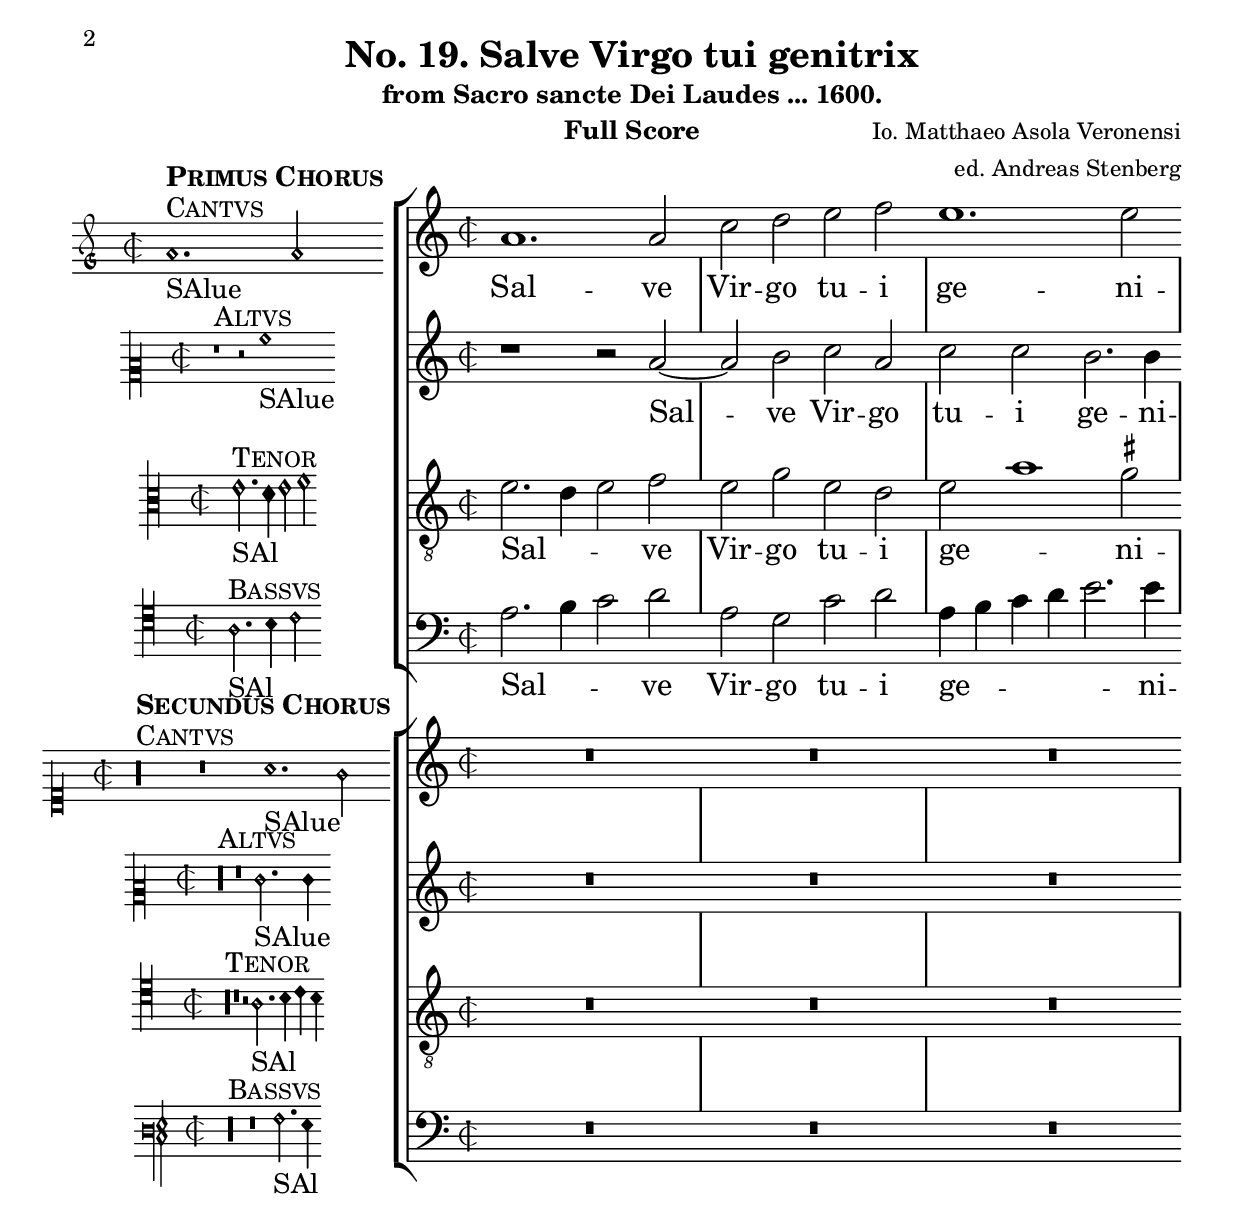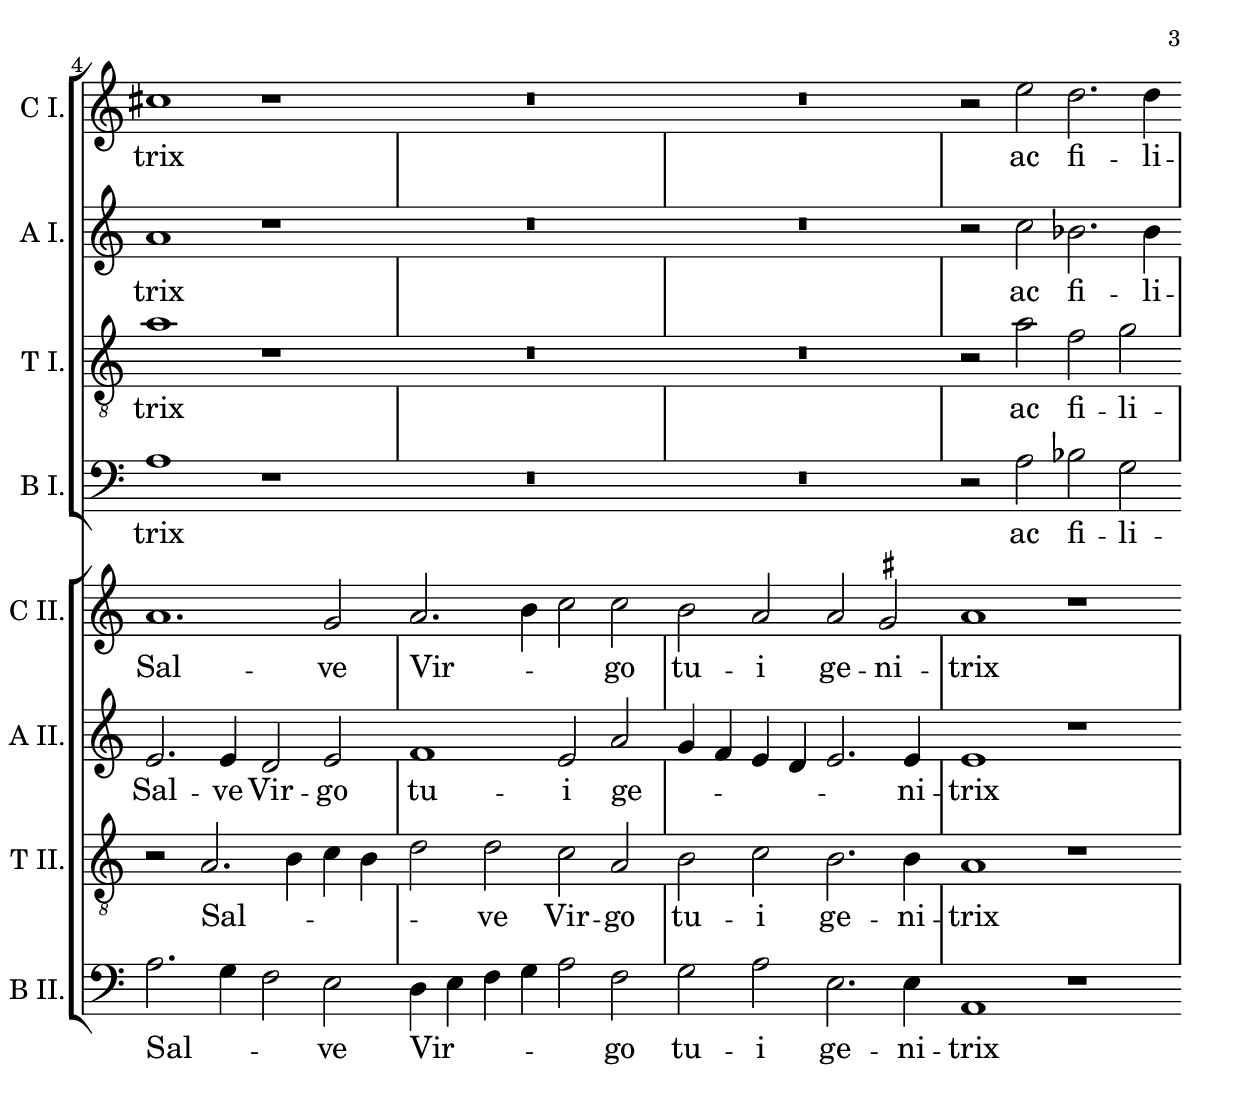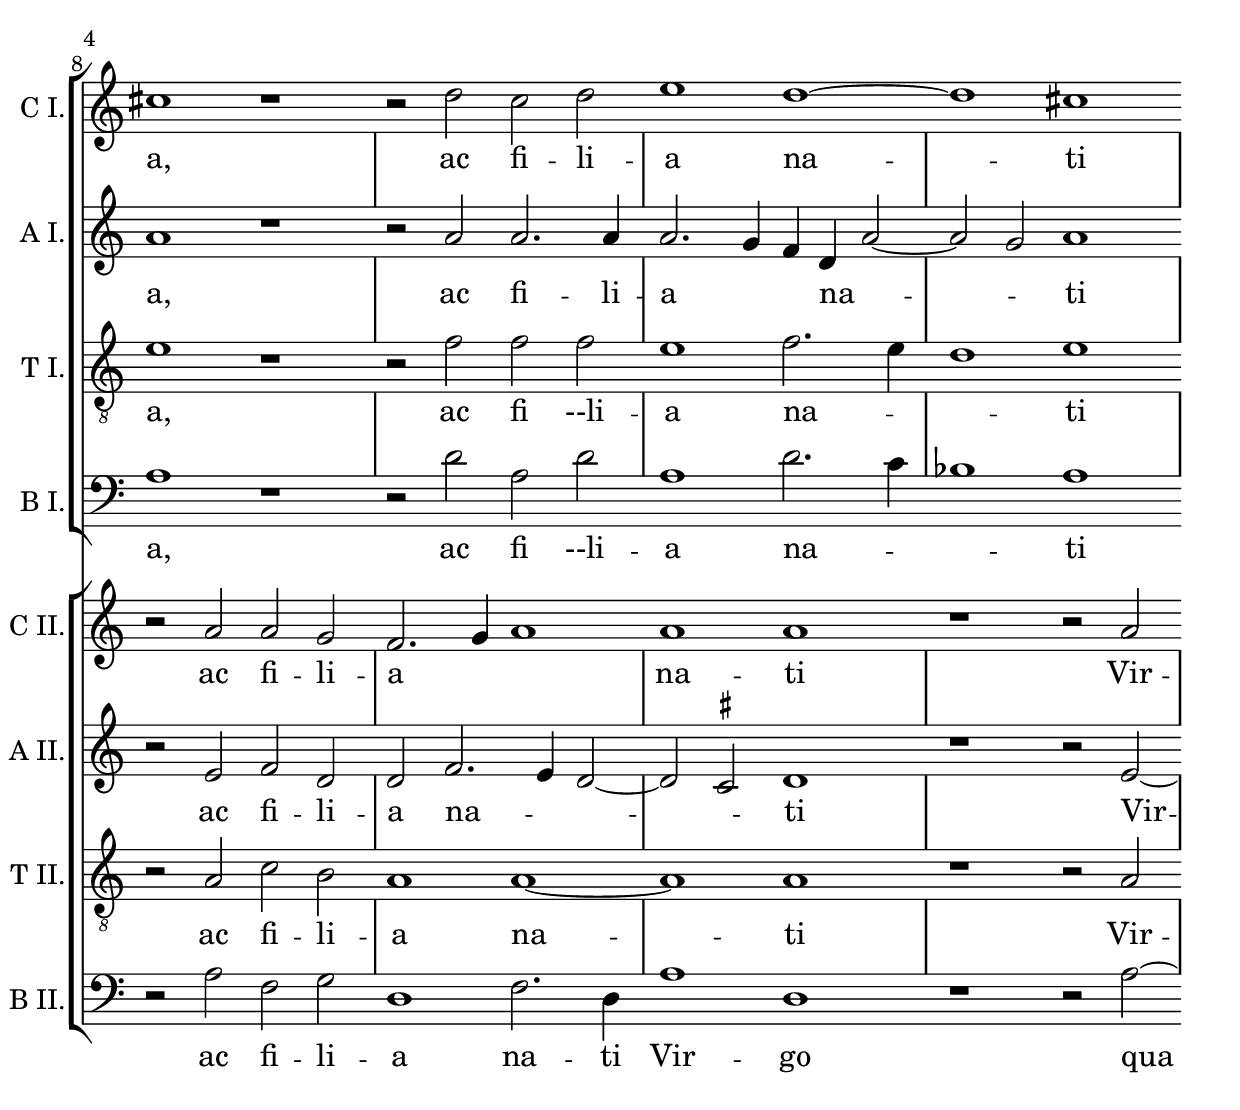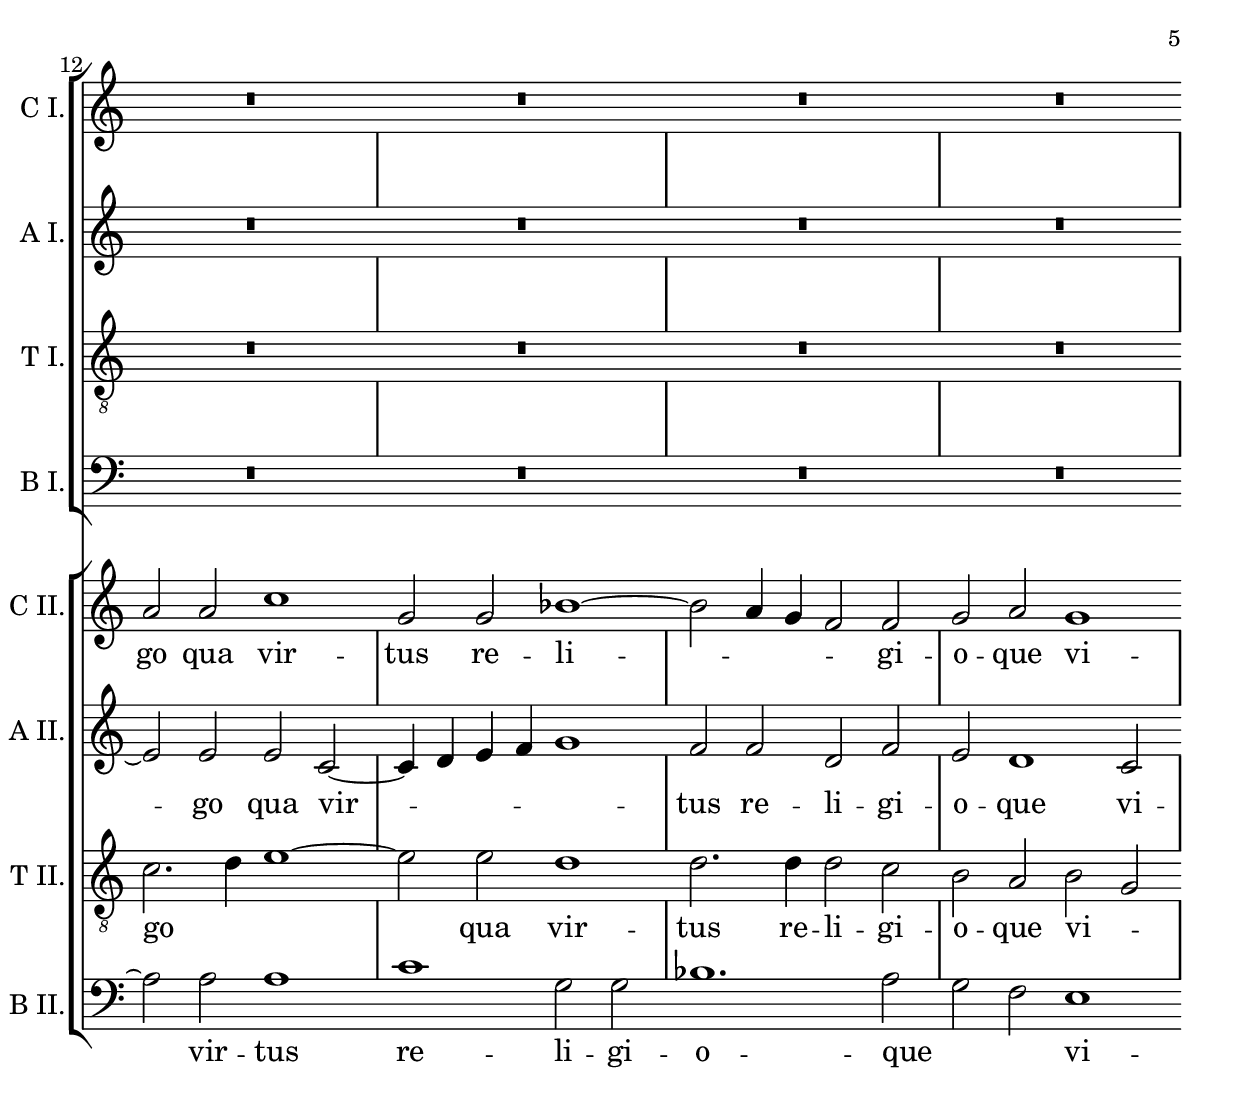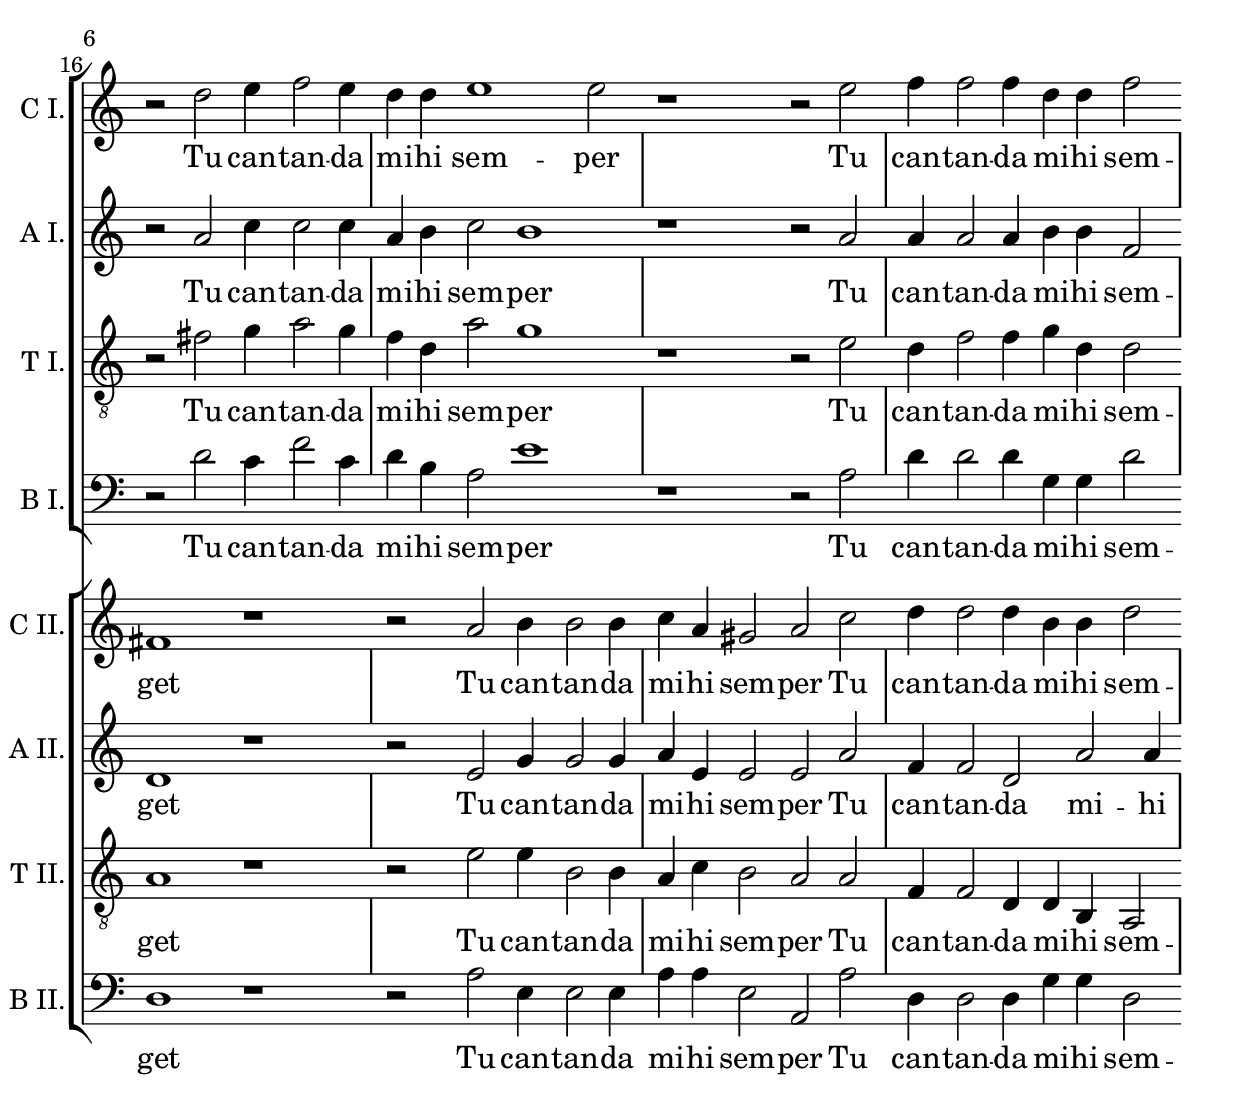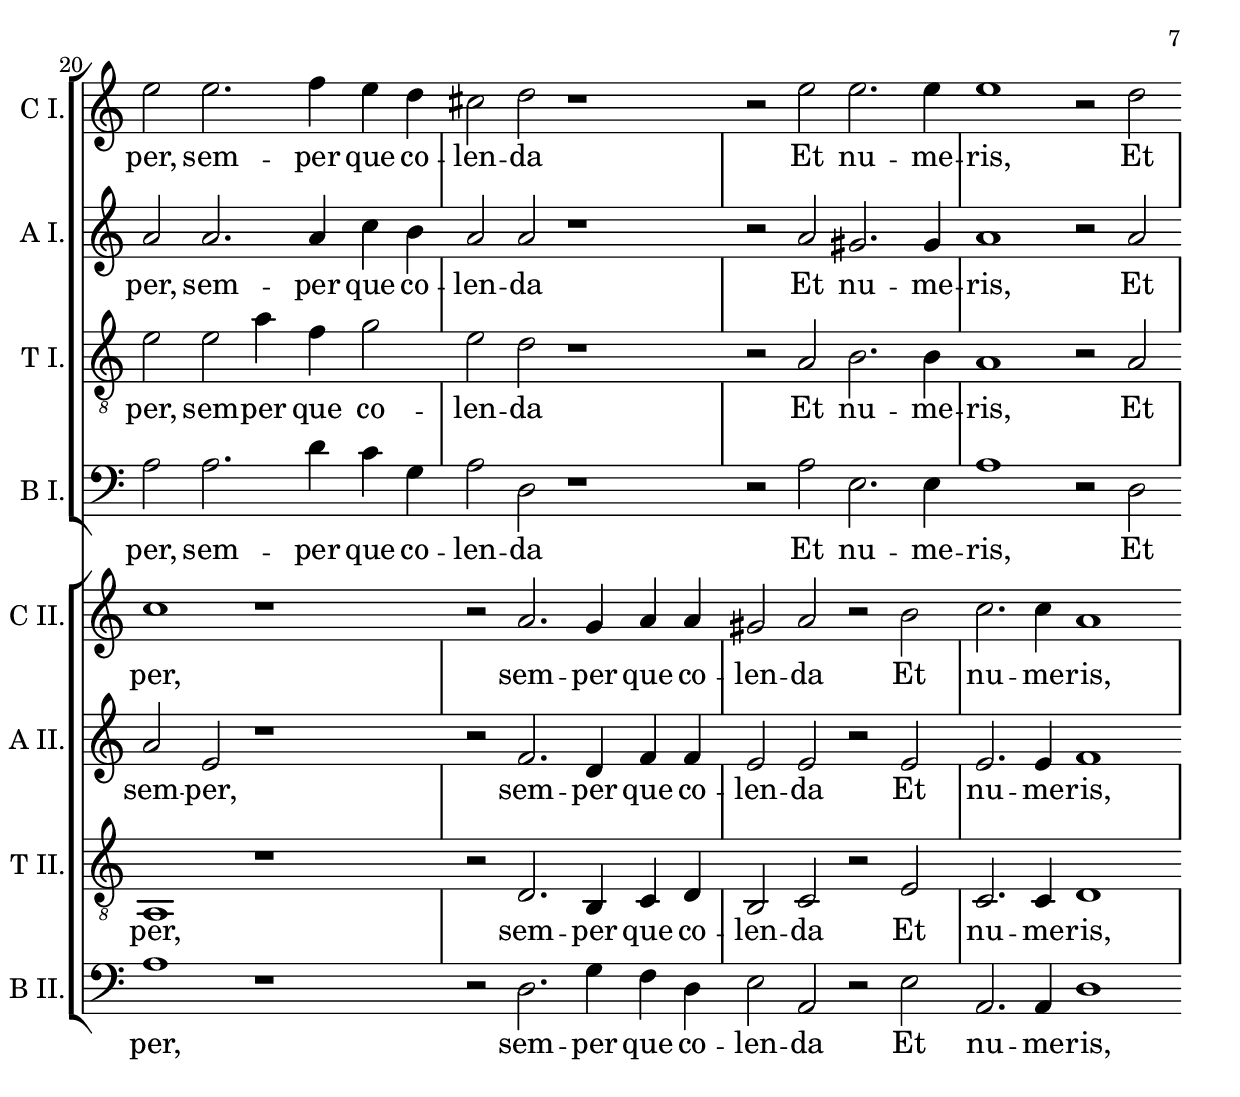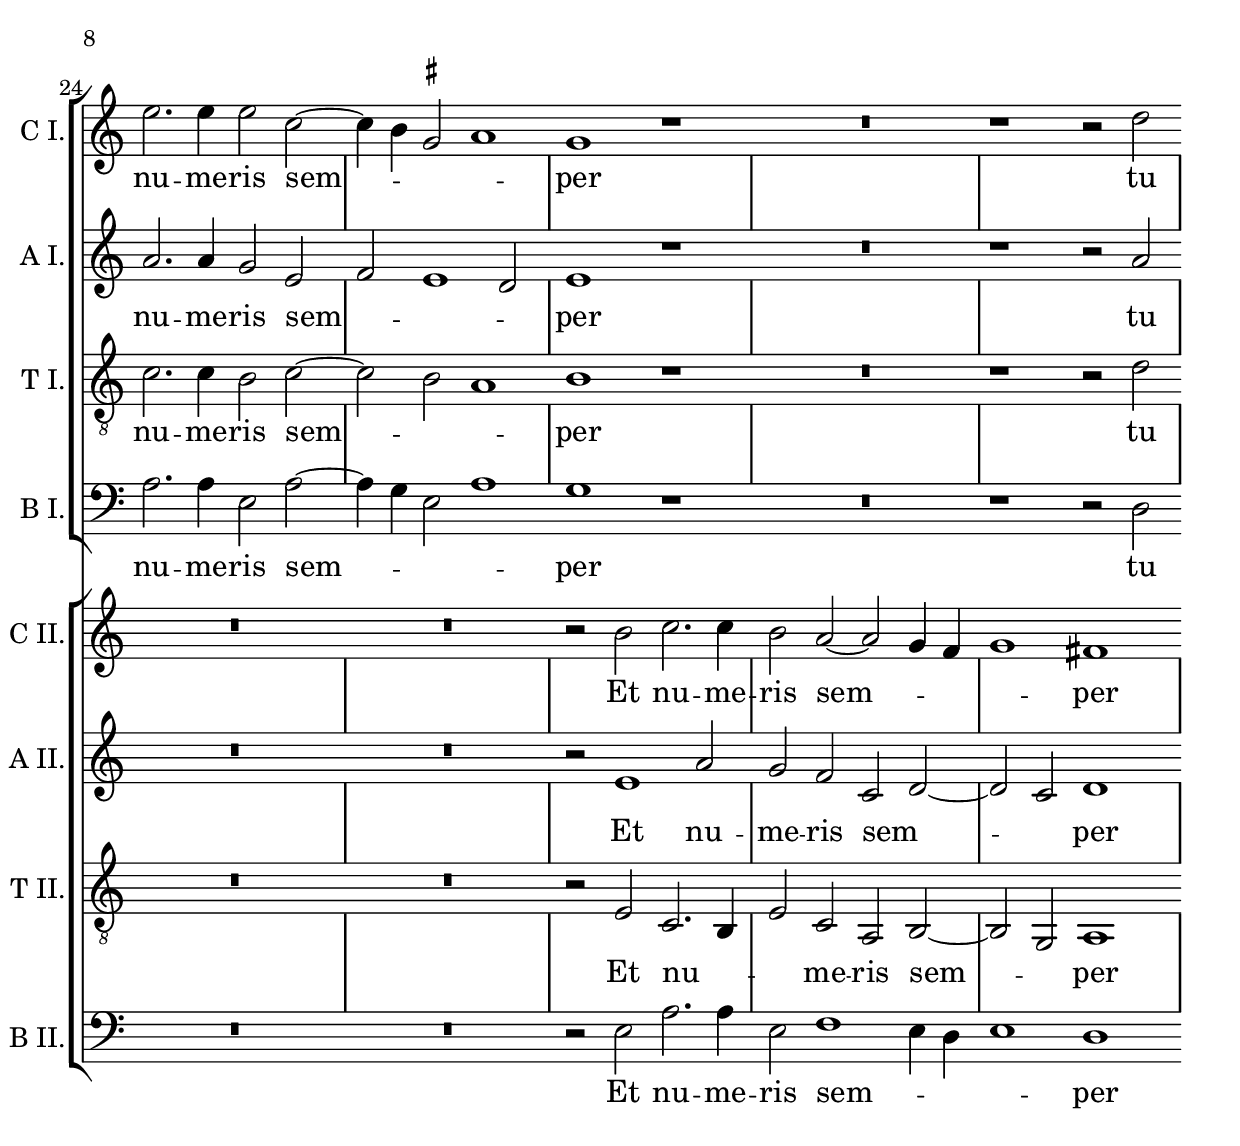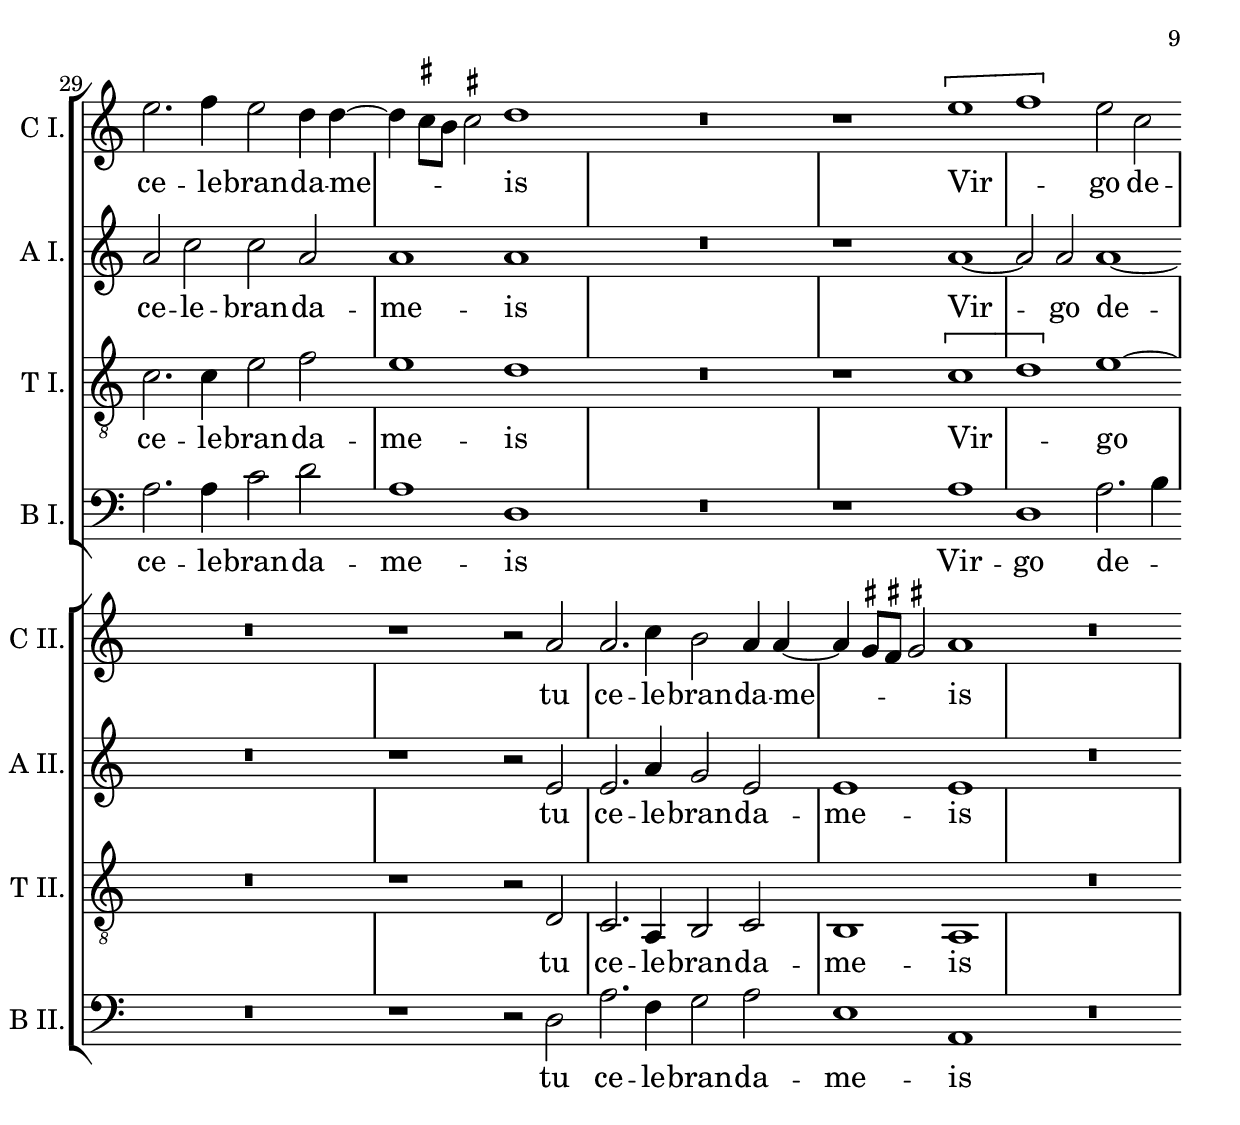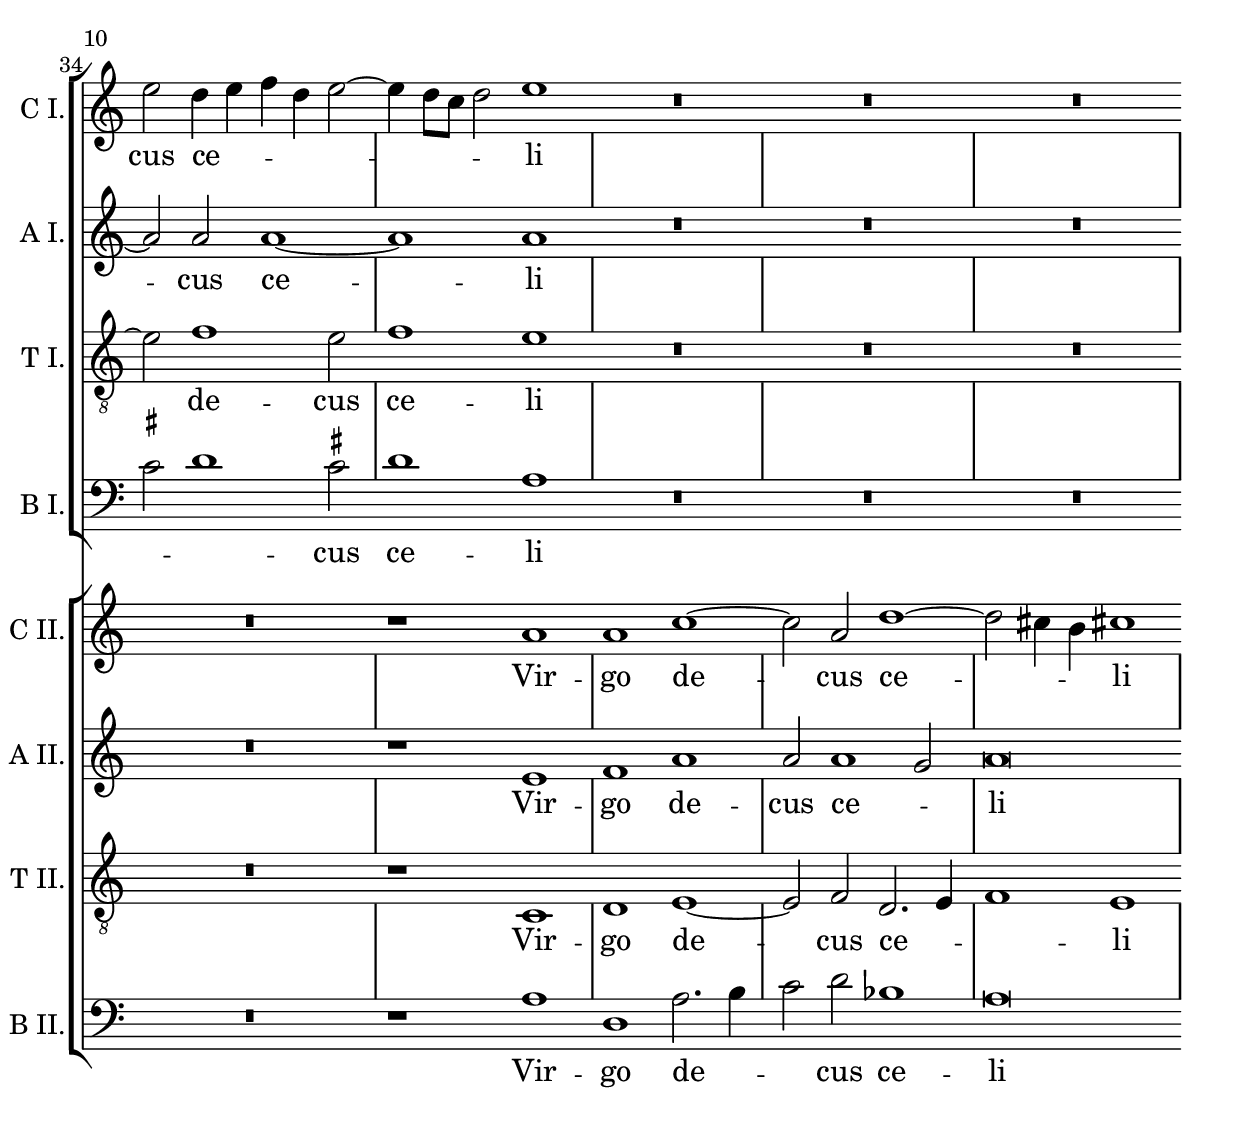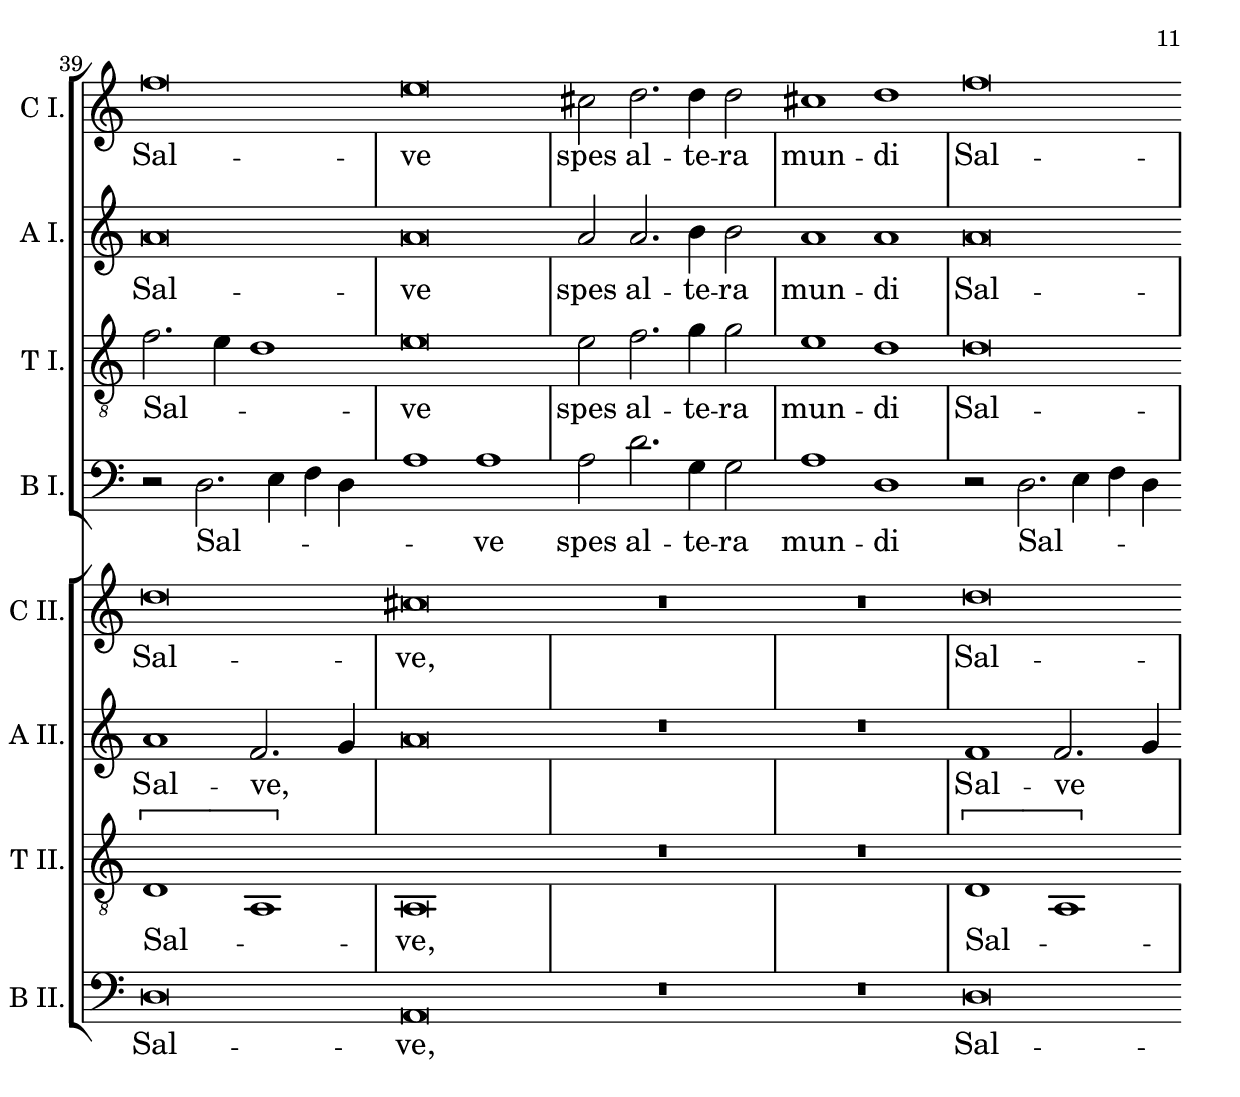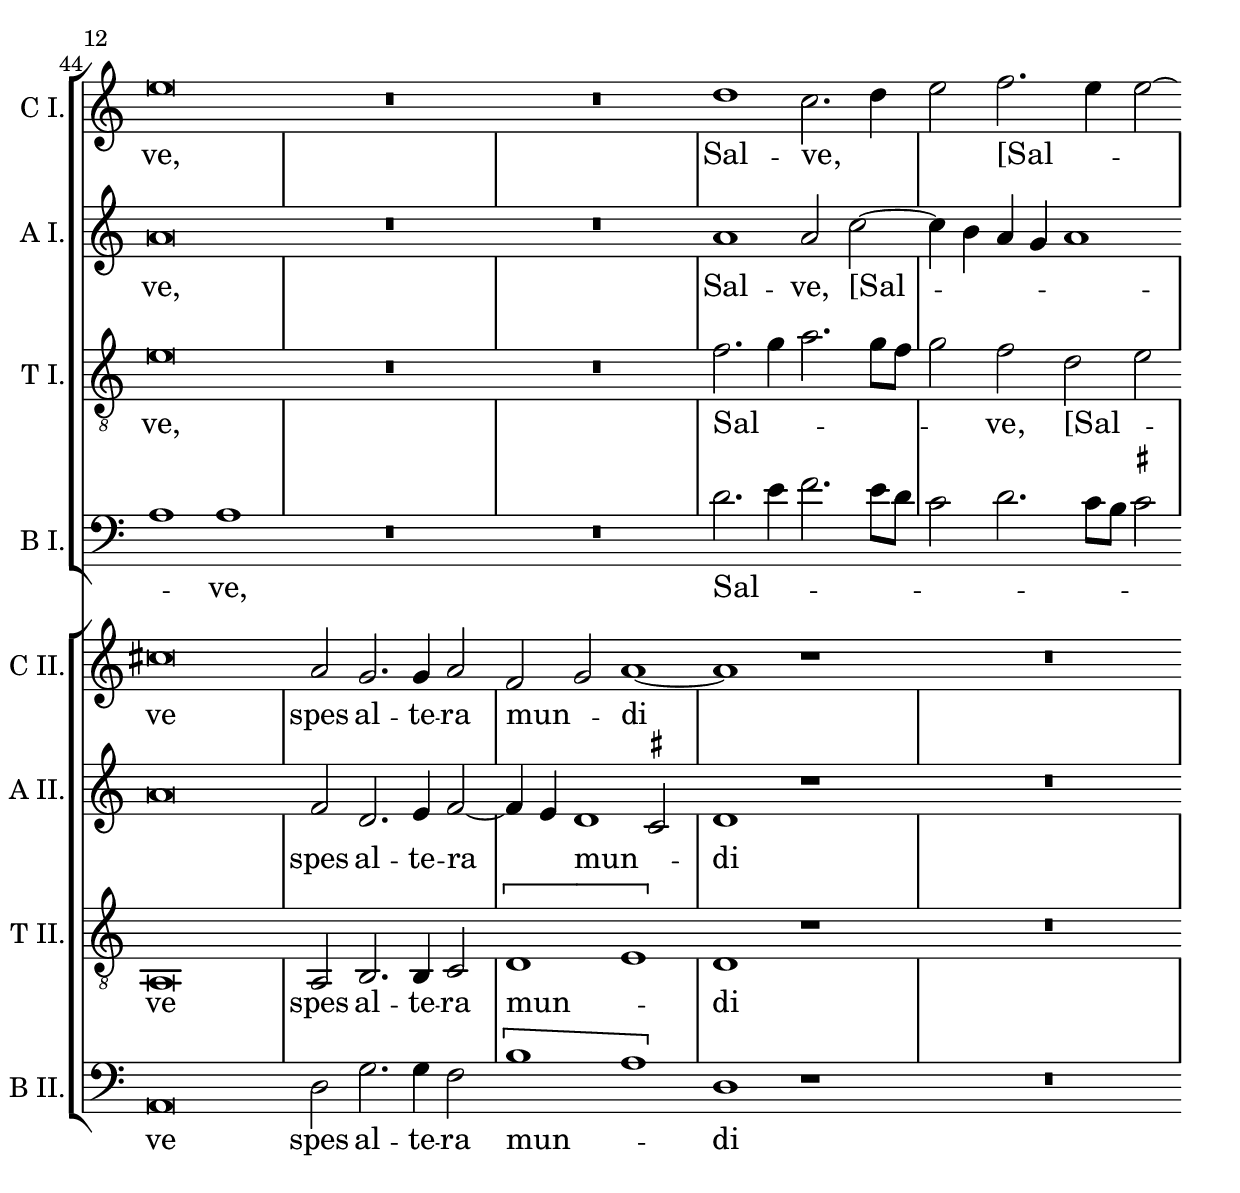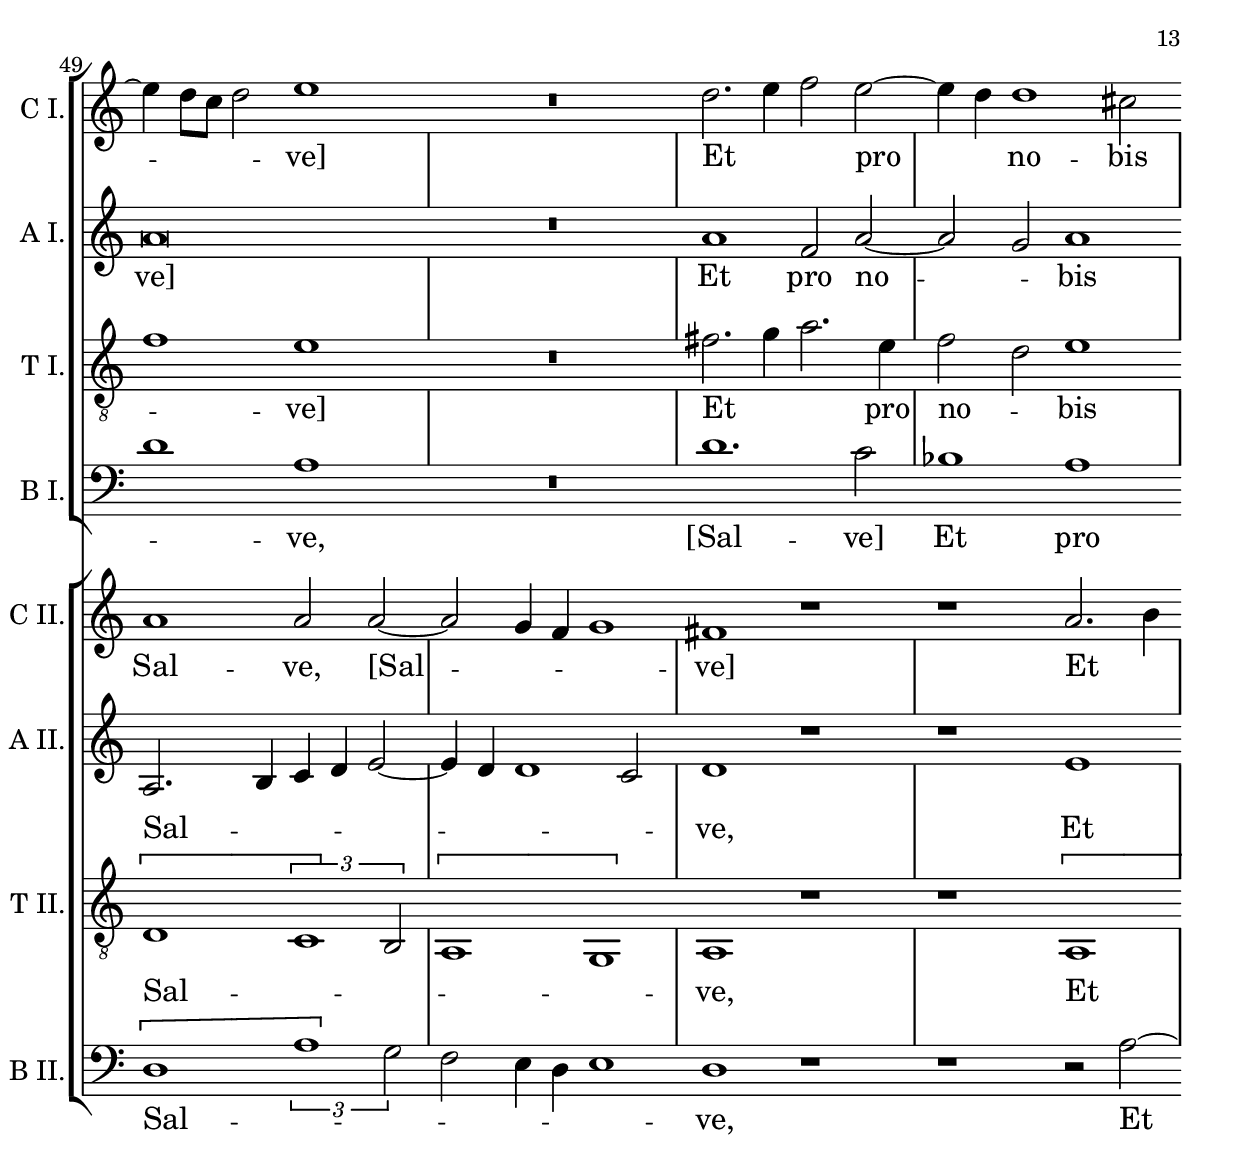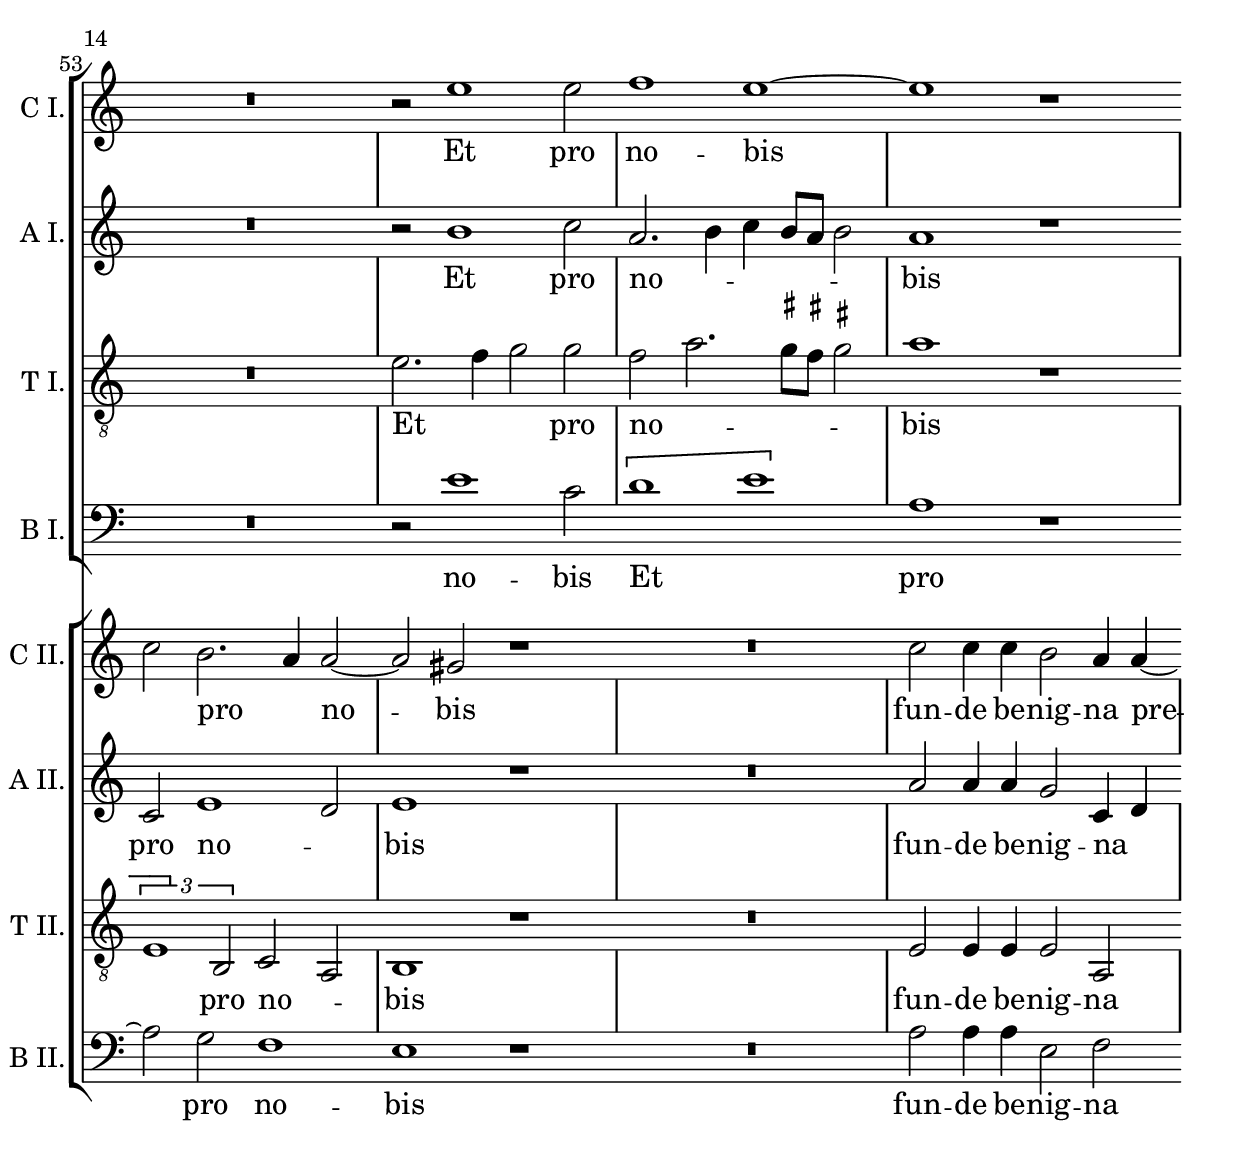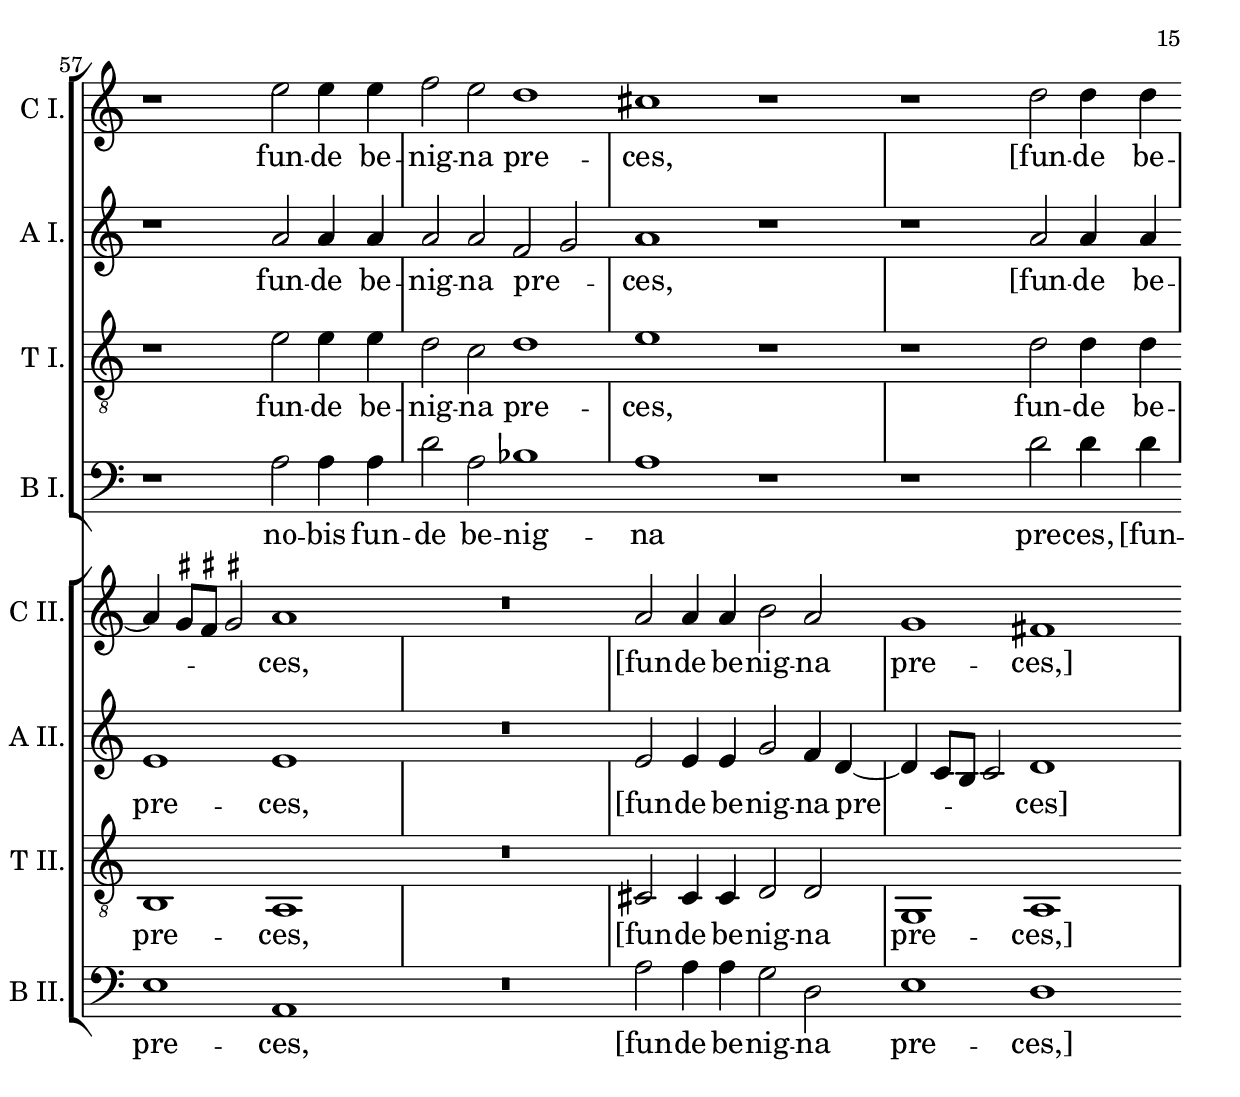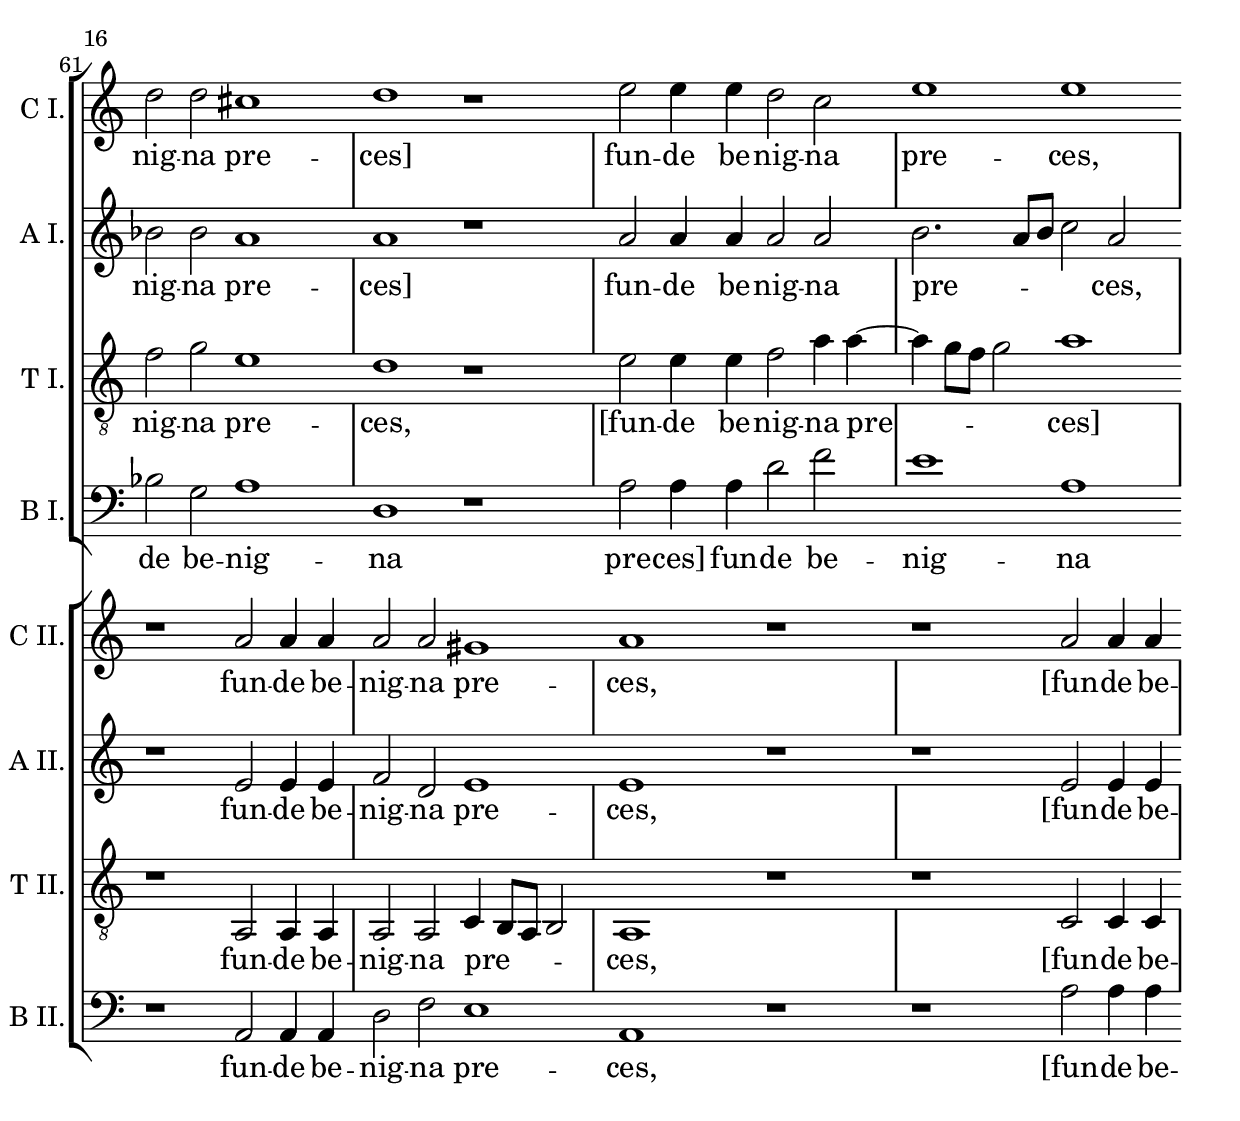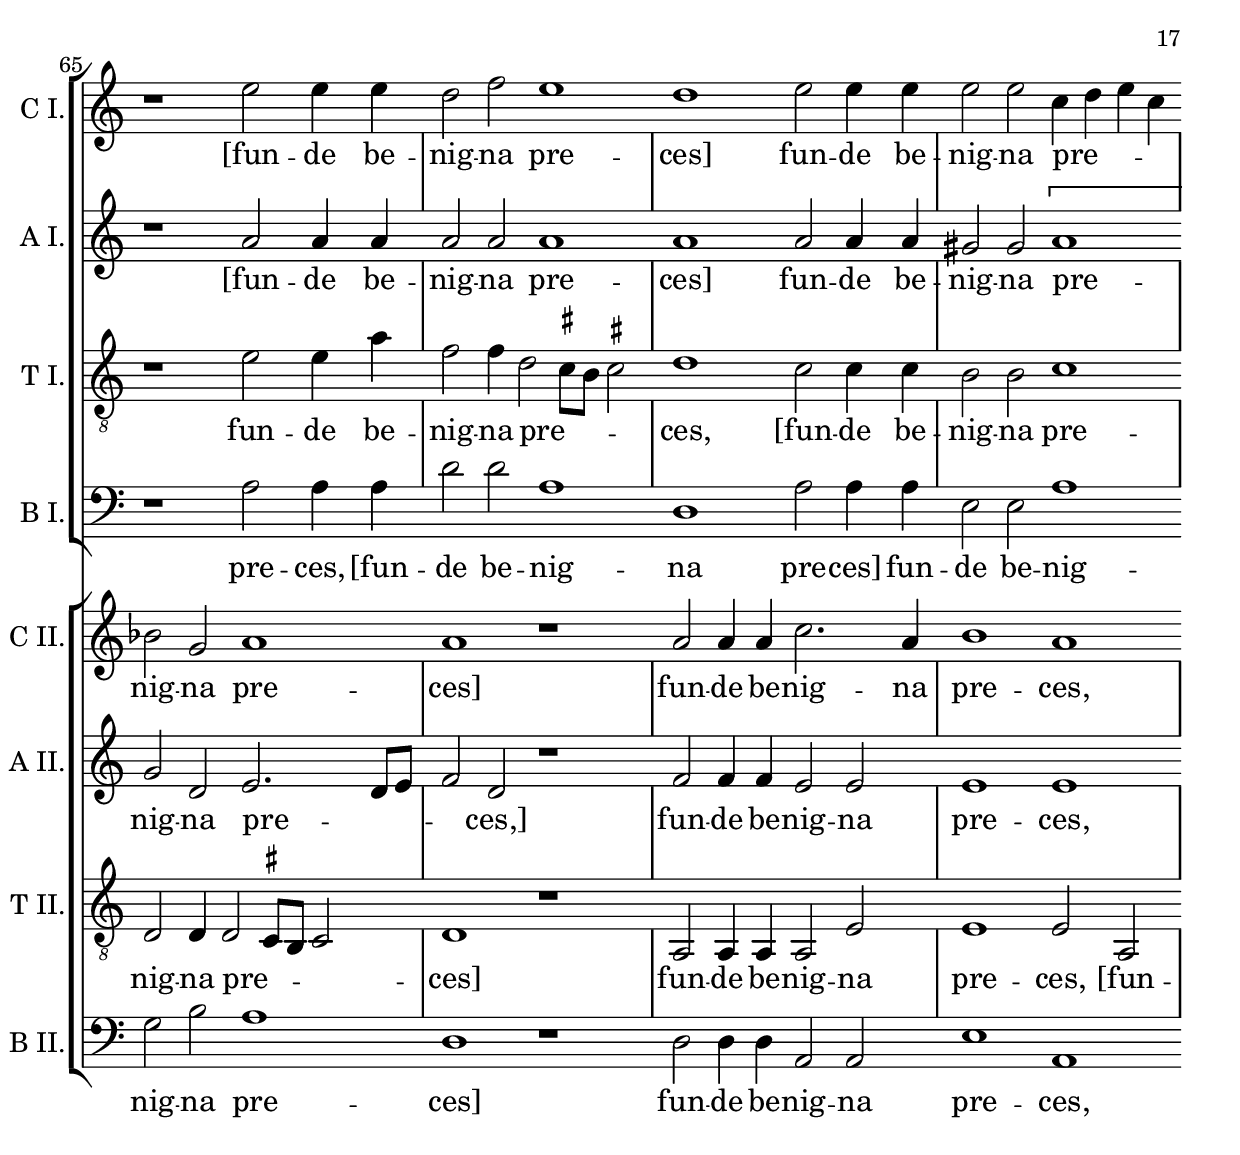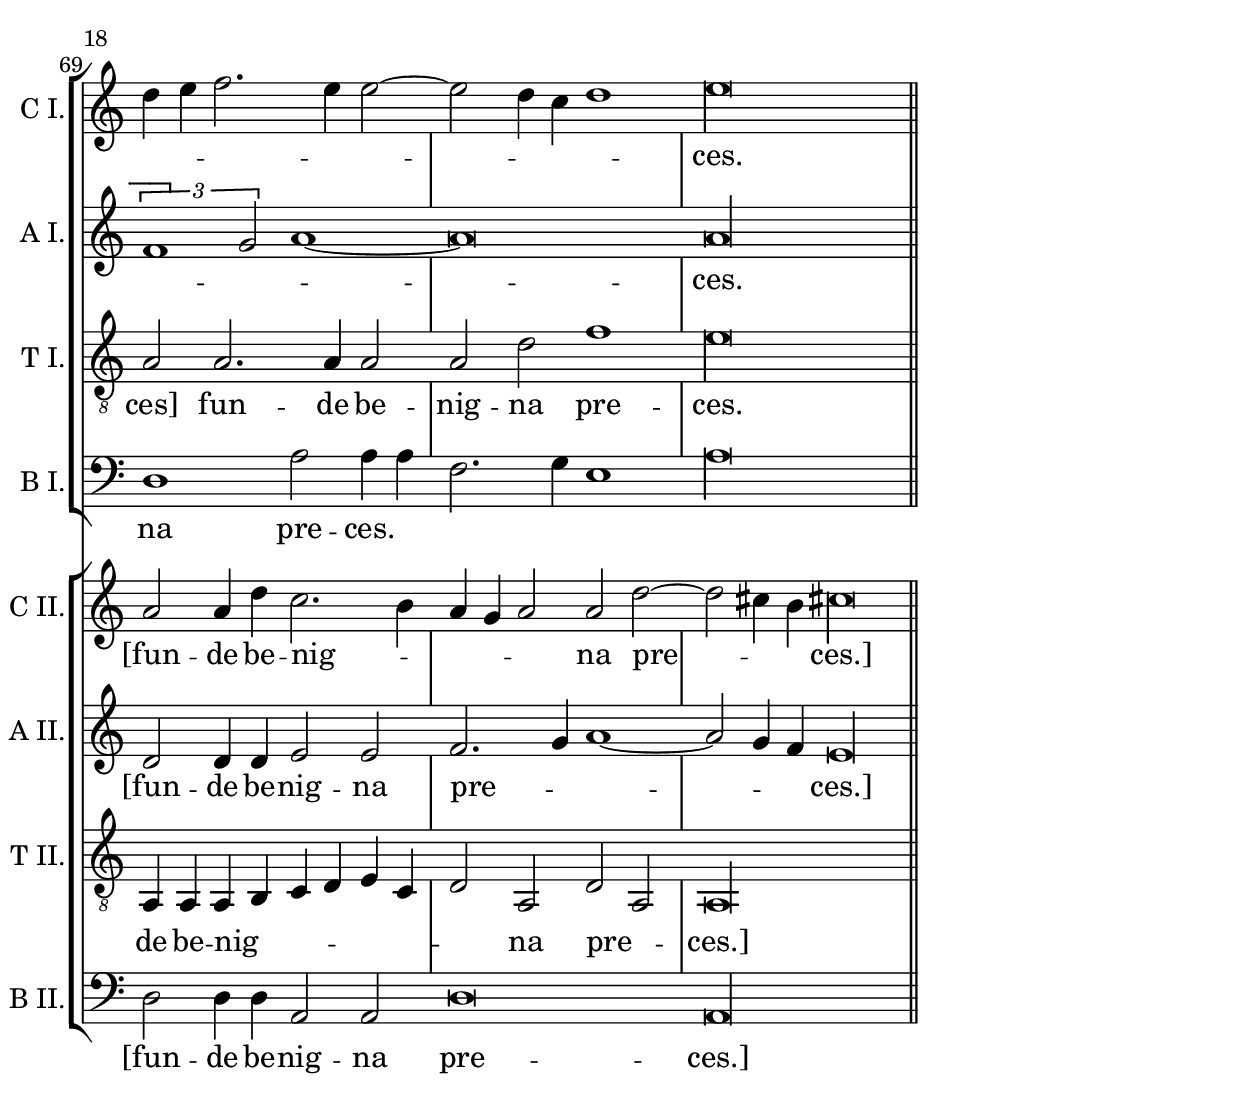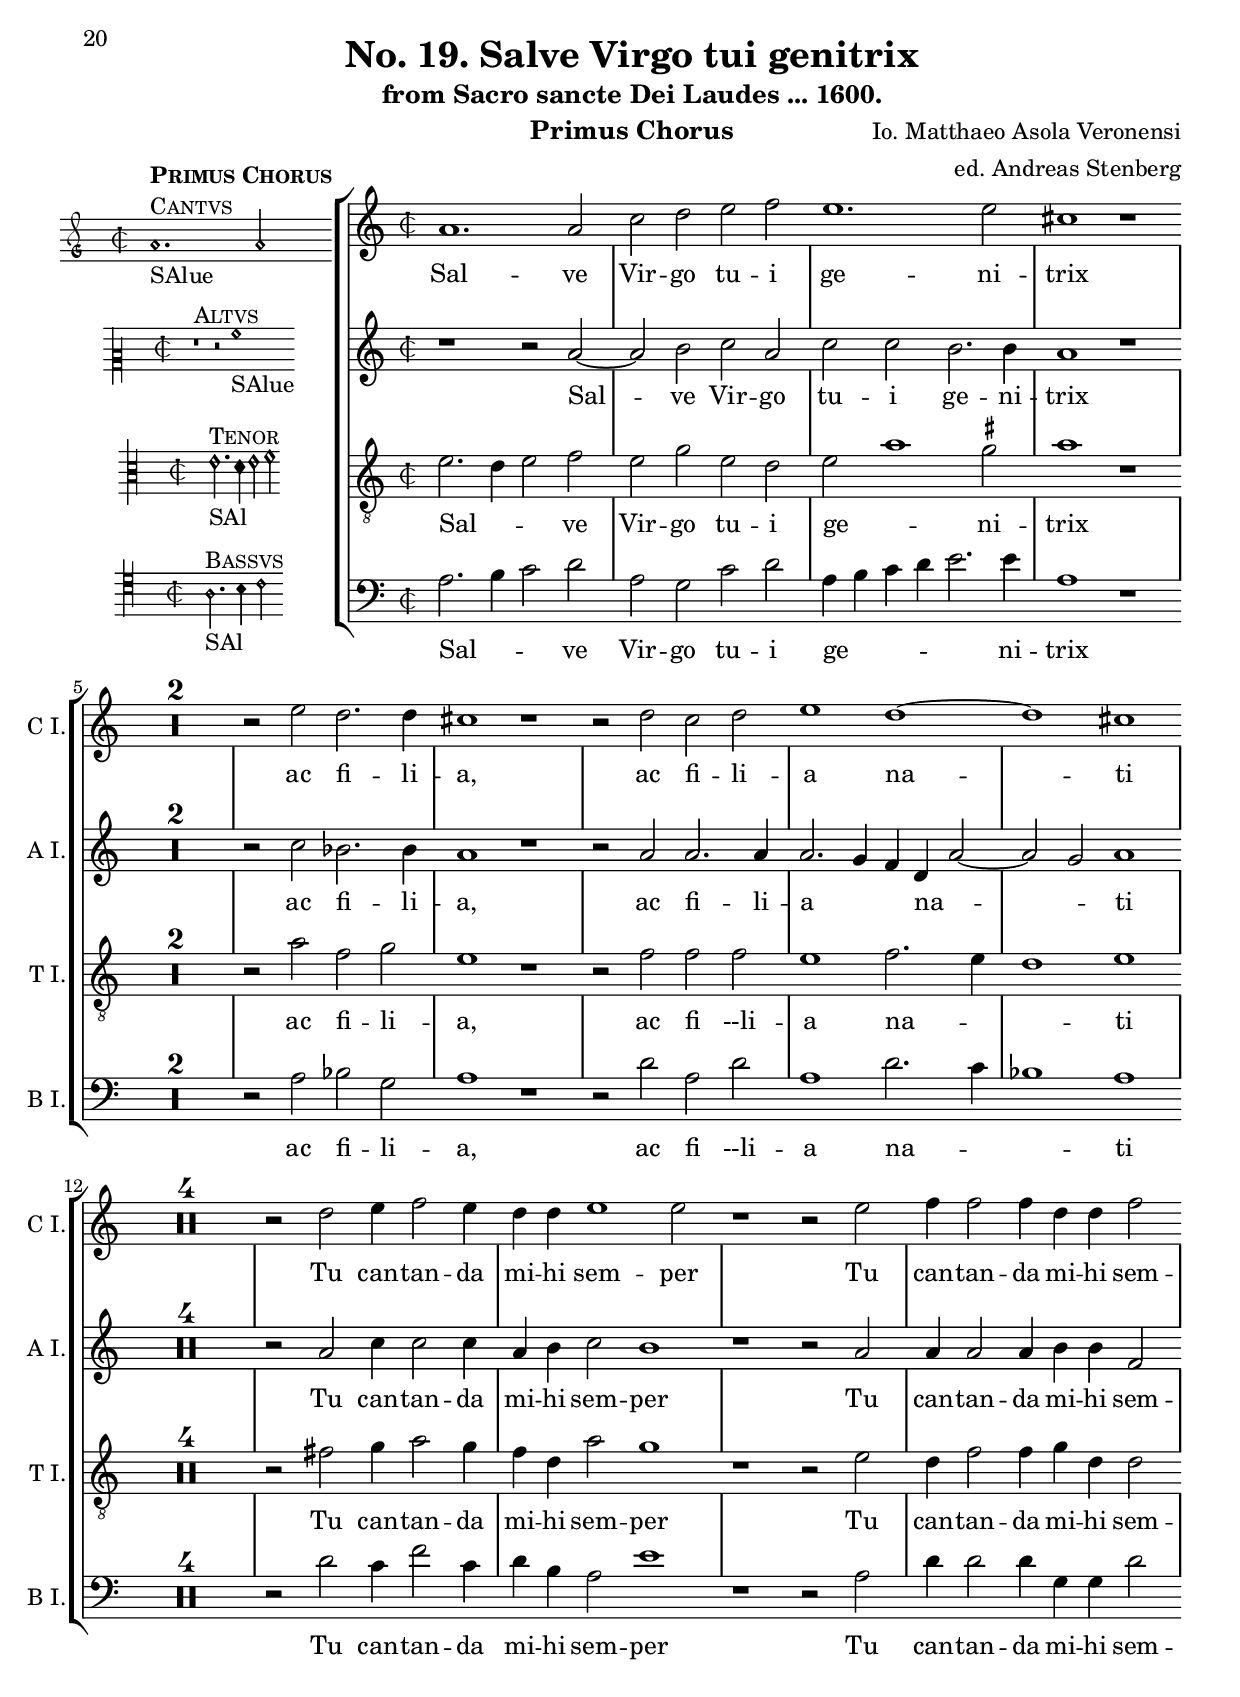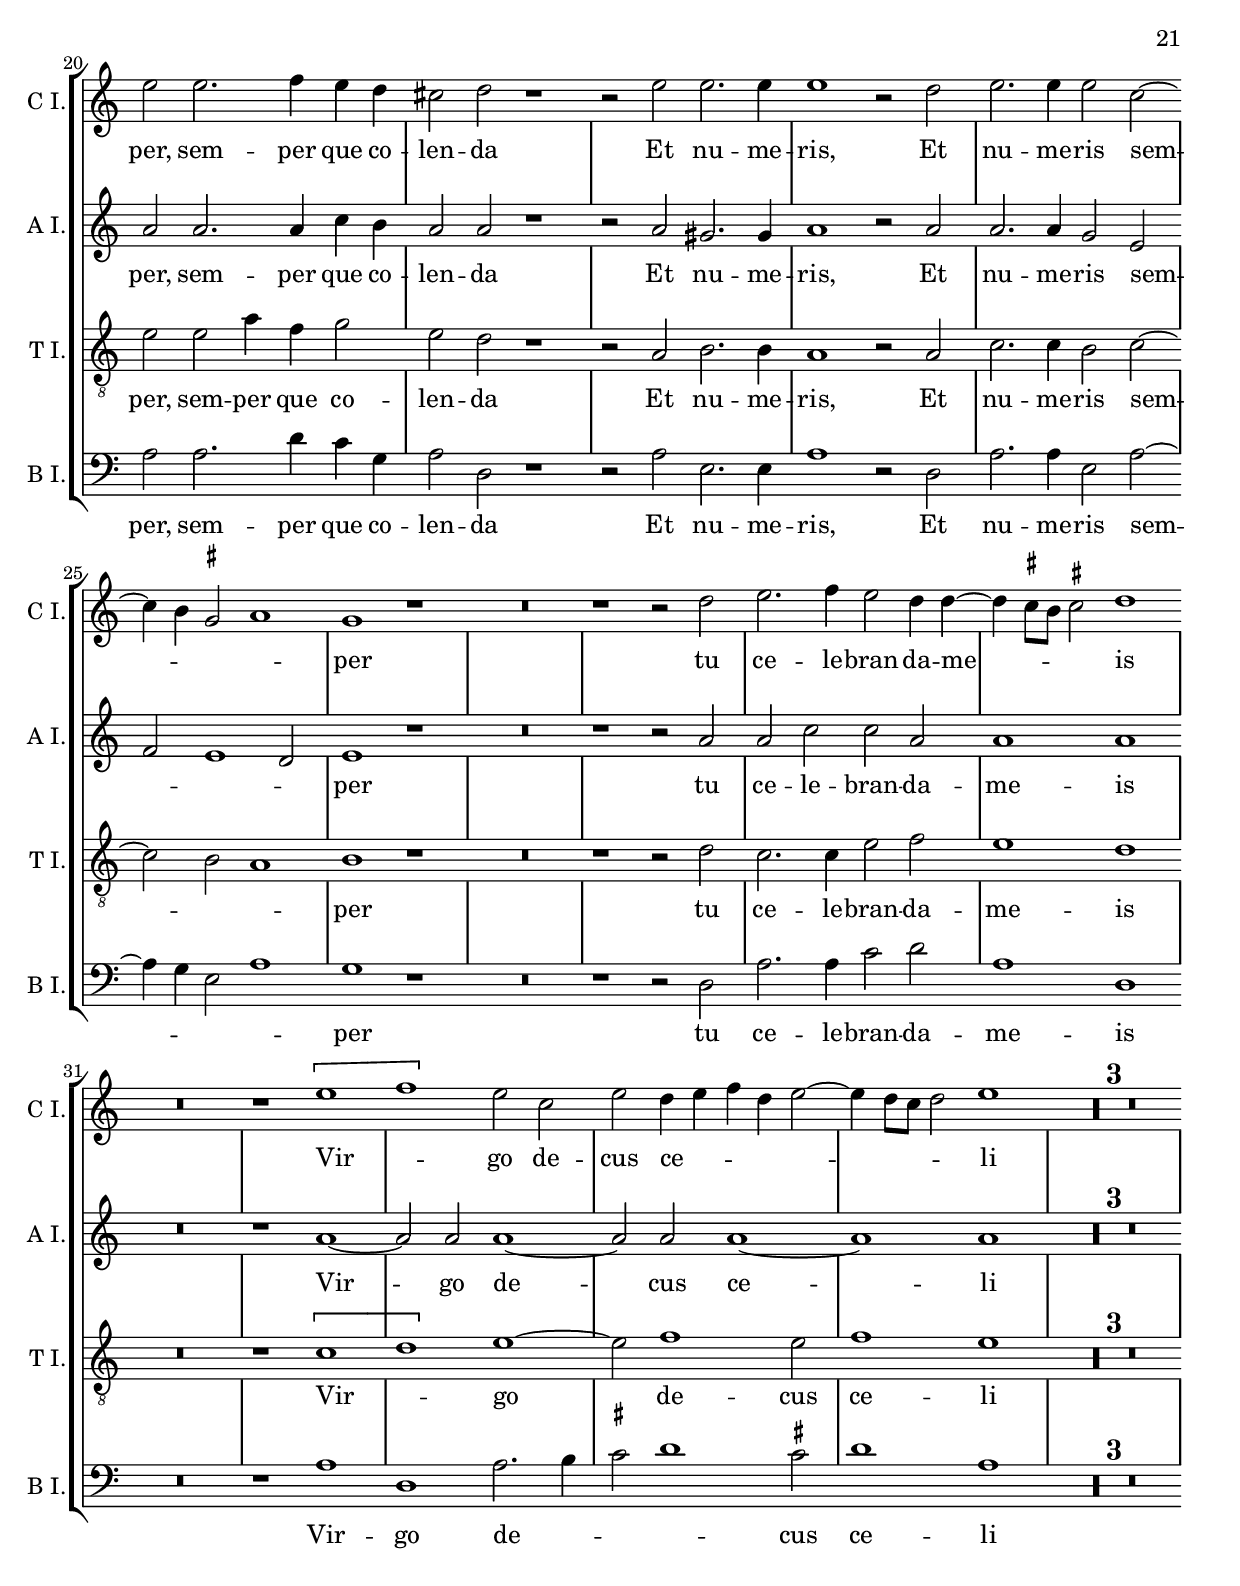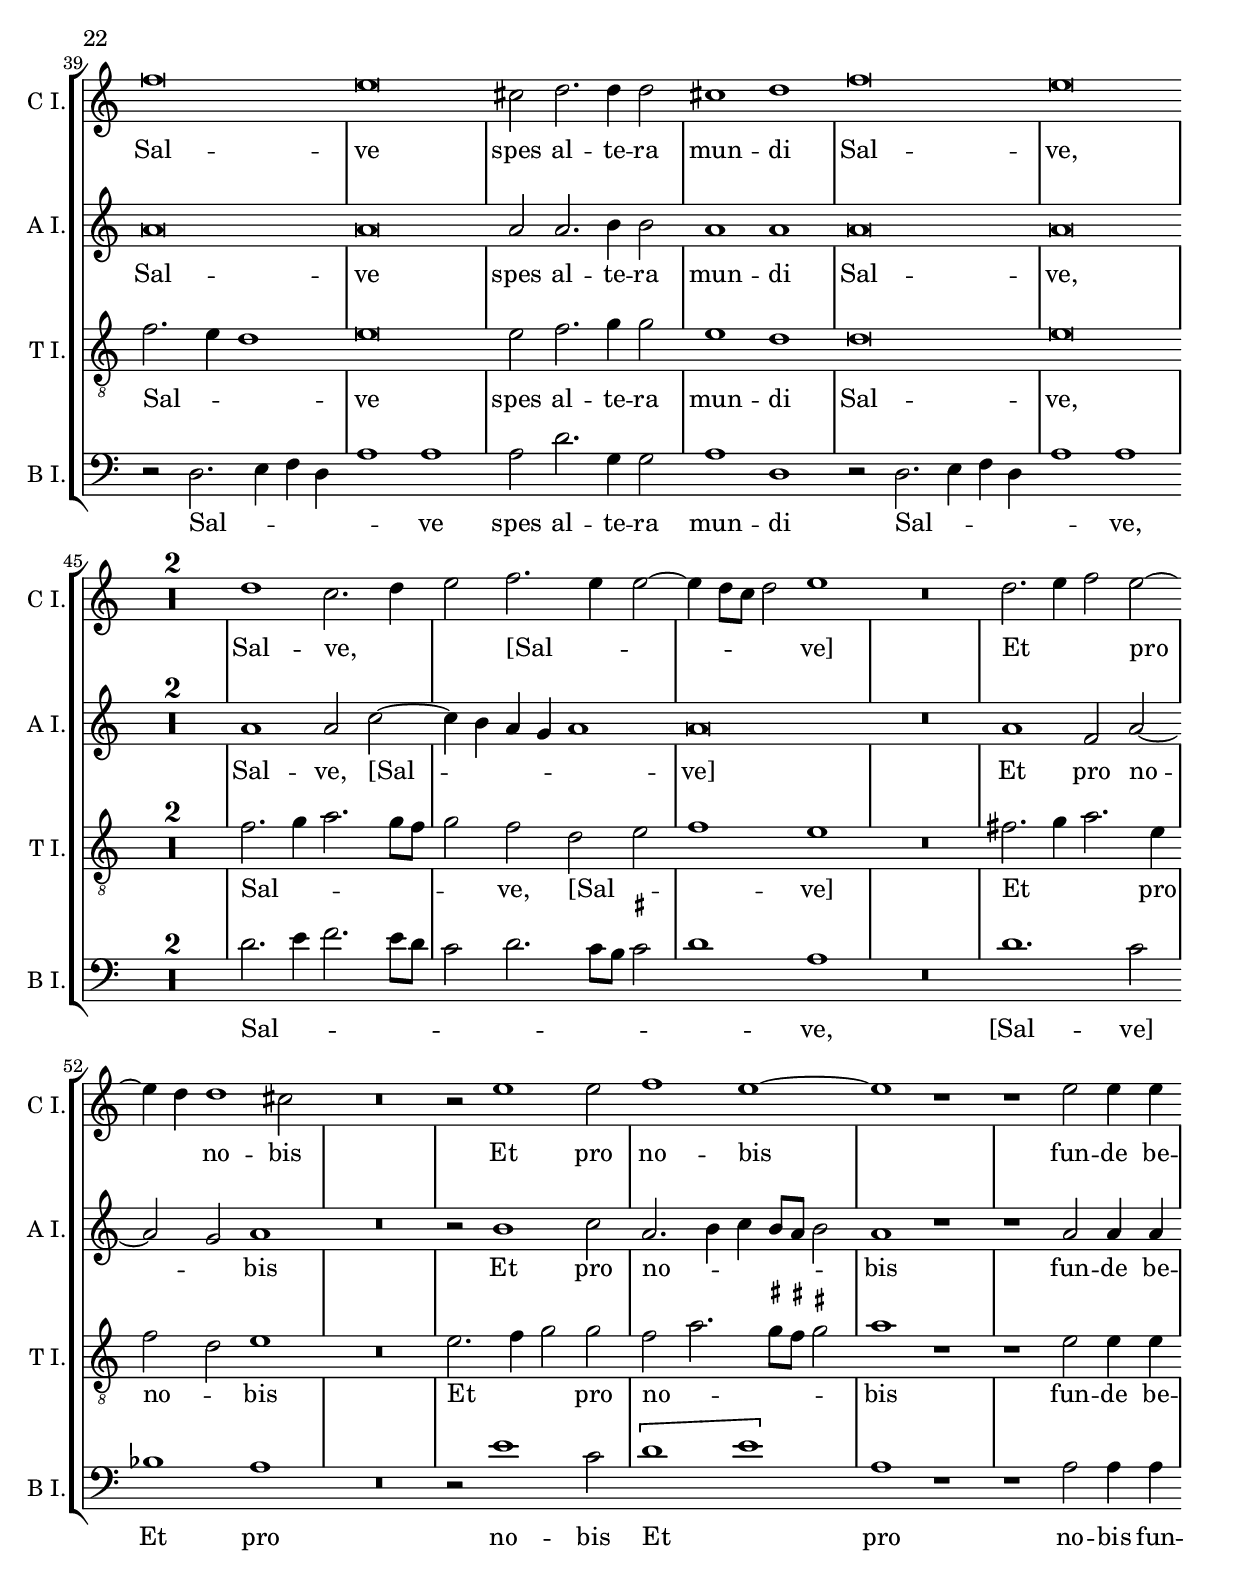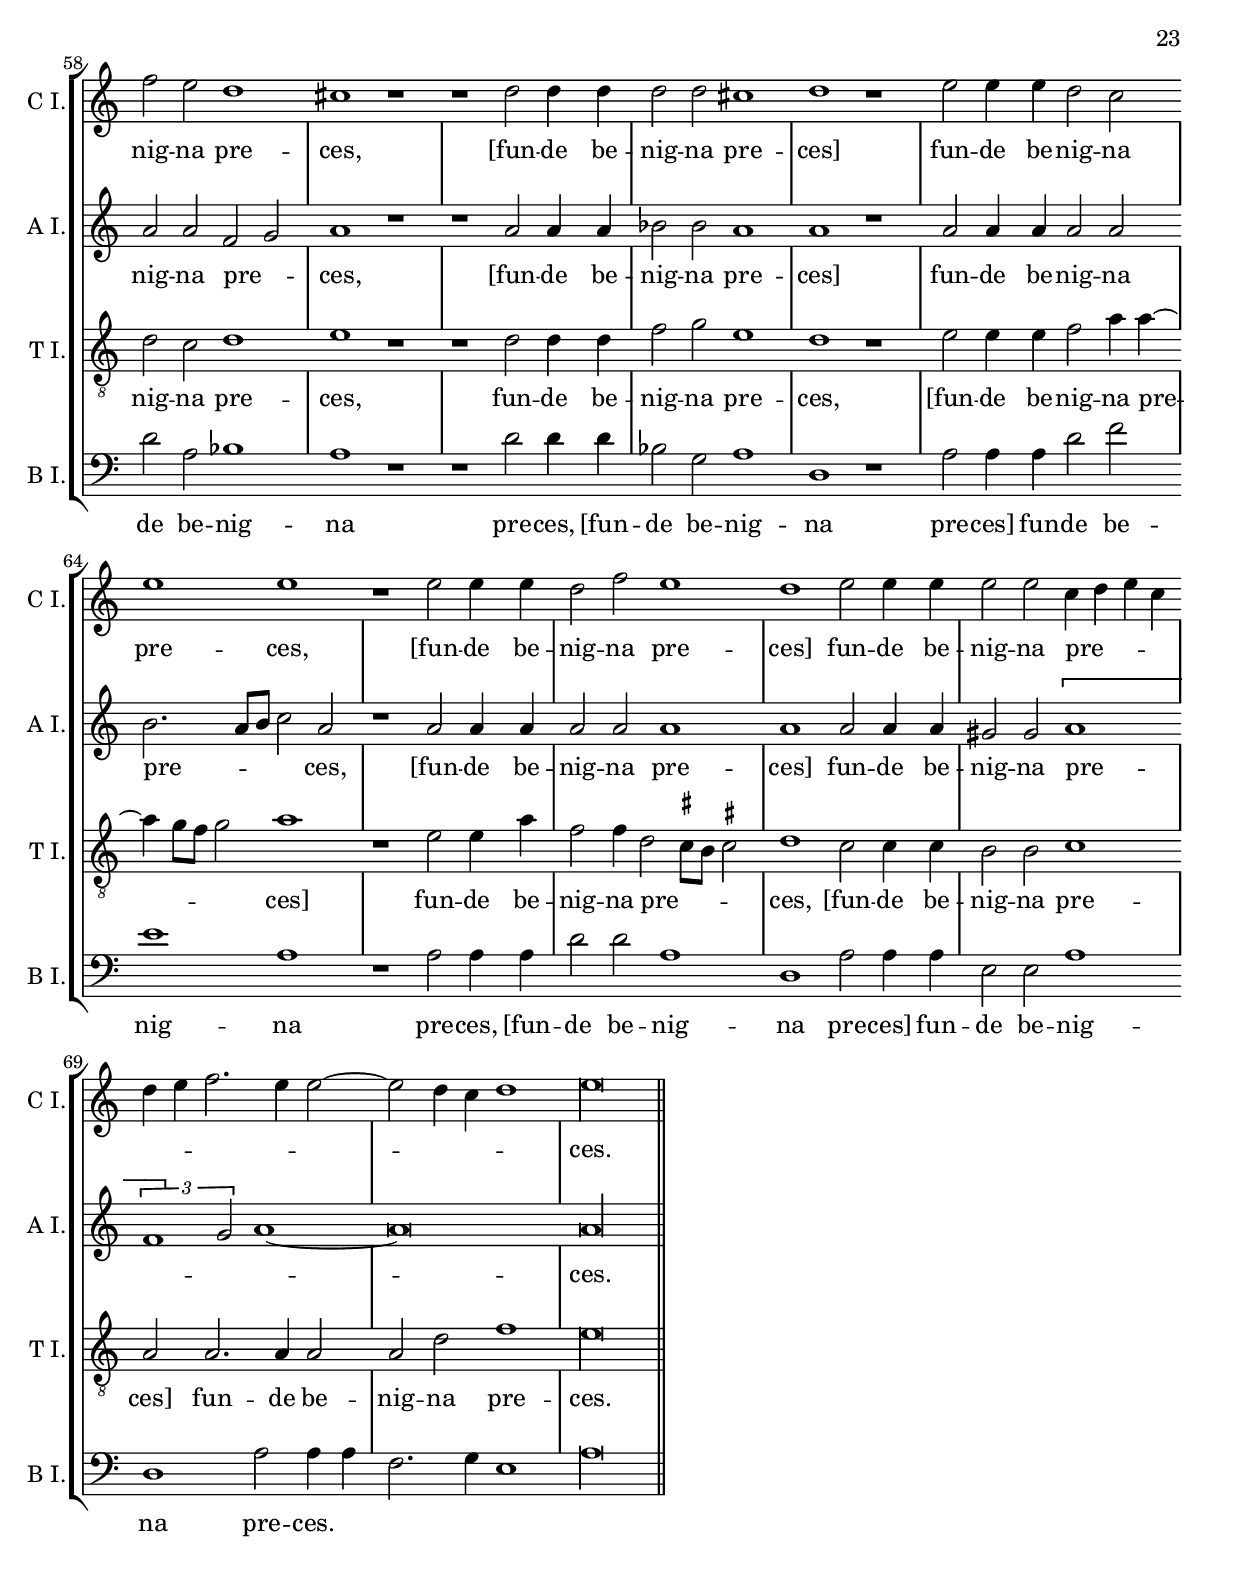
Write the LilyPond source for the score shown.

\version "2.18.0"
\include "deutsch.ly"
ficta = \once \set suggestAccidentals =##t
#(append! supported-clefs '(("mensural-f3" . ("clefs.mensural.f" 0 0))))

\header {
  title = "No. 19. Salve Virgo tui genitrix"
  subtitle = "from Sacro sancte Dei Laudes ... 1600."
  composer = "Io. Matthaeo Asola Veronensi"
  arranger = "ed. Andreas Stenberg"
  %  poet = "Adam of St. Victor (d.1146)"
  %  meter ="from Sequence: Heri mundus exultavit"
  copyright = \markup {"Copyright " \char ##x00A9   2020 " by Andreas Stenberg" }
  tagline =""
}
%}
global = {
  \key c \major
  \time 2/2
  \set Timing.measureLength = #(ly:make-moment 4/2)
  \override Staff.TimeSignature.style = #'mensural
}
%% PDF p. 21.
sopMusic = \relative c'' {

  \set Score.tempoHideNote = ##t
  \tempo 1 = 76
  \time 2/2
  \set Timing.measureLength = #(ly:make-moment 4/2)
  \tag #'inScores { \override Staff.BarLine.transparent = ##t }
  \tag #'inParts { \set Timing.defaultBarType = "!" }
  a1. a2
  c2 d2 e2 f2
  e1. e2
  cis1 r1
  R\breve*2
  r2 e2 d2. d4
  cis1 r1
  r2 d2 c2 d2					%% end of first line in orig.
  e1 d1~
  d1 cis1
  R\breve*4
  r2 d2 e4 f2 e4
  d4 d4 e1 e2
  r1 r2 e2
  f4 f2 f4 d4 d4 f2
  e2 e2. f4 					%% end of second line.
  e4 d4
  cis2 d2 r1
  r2 e2 e2. e4
  e1 r2 d2
  e2. e4 e2 c2~(
  c4 h4 \ficta gis2 a1)
  g1 r1
  R\breve
  r1 r2 d'2
  e2. f4 e2					%% end of third line.
  d4 d4~(
  d4 \ficta cis8 h8 \ficta cis!2) d1
  R\breve
  r1 \[e1(
  f1)\] e2 c2
  e2 d4( e4 f4 d4 e2~
  e4 d8 c8 d2) e1
  R\breve*3
  f\breve
  e\breve
  cis2 d2. d4 d2				%% end of fourth line.
  cis1 d1
  f\breve
  e\breve
  R\breve*2
  d1 c2.( d4
  e2) f2.( e4 e2~
  e4 d8 c8 d2) e1
  R\breve
  d2.( e4 f2) e2~(
  e4 d4) d1 cis2
  R\breve
  r2 e1 e2					%% end of fifth line.
  f1 e1~
  e1 r1
  r1 e2 e4 e4
  f2 e2 d1
  cis1 r1
  r1 d2 d4 d4
  d2 d2 cis1
  d1 r1
  e2 e4 e4 d2 c2
  e1 e1						%% end of sixth line.
  r1 e2 e4 e4
  d2 f2 e1
  d1 e2 e4 e4
  e2 e2 c4( d4 e4 c4
  d4 e4 f2. e4 e2~
  e2 d4 c4 d1)
  \cadenzaOn
  e\longa
  \revert Staff.BarLine.transparent
  \bar "||"
}
sopWords = \lyricmode {
  Sal -- ve Vir -- go tu -- i ge -- ni -- trix
  ac fi -- li -- a,
  ac fi -- li -- a na -- ti
  Tu can -- tan -- da mi -- hi sem -- per
  Tu can -- tan -- da mi -- hi sem -- per,
  sem -- per
  que co -- len -- da
  Et nu -- me -- ris,
  Et nu -- me -- ris sem -- per
  tu ce -- le -- bran -- da -- me -- is
  Vir -- go de -- cus ce -- li
  Sal -- ve spes al -- te -- ra mun -- di
  Sal -- ve, Sal -- ve, [Sal -- ve]
  Et pro no -- bis
  Et pro no -- bis
  fun -- de be -- nig -- na pre -- ces,
  [fun -- de be -- nig -- na pre -- ces]
  fun -- de be -- nig -- na pre -- ces,
  [fun -- de be -- nig -- na pre -- ces]
  fun -- de be -- nig -- na pre -- ces.
}
%% PDF p.49
altoMusic = \relative c' {
  \tag #'inScores { \override Staff.BarLine.transparent = ##t }
  \tag #'inParts { \set Timing.defaultBarType = "!" }
  r1 r2 a'2~
  a2 h2 c2 a2
  c2 c2 h2. h4
  a1 r1
  R\breve*2
  r2 c2 b2. b4
  a1 r1
  r2 a2						%% end of first line in orig.
  a2. a4
  a2.( g4 f4) d4( a'2~
  a2 g2) a1
  R\breve*4
  r2 a2 c4 c2 c4
  a4 h4 c2 h1
  r1 r2 a2
  a4 a2 a4 h4 h4				%% end of second line.
  f2
  a2 a2. a4 c4 h4
  a2 a2 r1
  r2 a2 gis2. gis4
  a1 r2 a2
  a2. a4 g2 e2(
  f2 e1 d2)
  e1 r1						%% end of third line.
  R\breve
  r1 r2 a2
  a2 c2 c2 a2
  a1 a1
  R\breve
  r1 a1~
  a2 a2 a1~
  a2 a2 a1~
  a1 a1
  R\breve*3
  a\breve
  a\breve
  a2 a2. h4 h2
  a1 a1						%% end of fourth line.
  a\breve
  a\breve
  R\breve*2
  a1 a2 c2~(
  c4 h4 a4 g4 a1)
  a\breve
  R\breve
  a1 f2 a2~(
  a2 g2) a1
  R\breve
  r2 h1 c2
  a2.( h4 c4 h8 a8 h2)
  a1 r1						%% end of fifth line.
  r1 a2 a4 a4
  a2 a2 f2( g2)
  a1 r1
  r1 a2 a4 a4
  b2 b2 a1
  a1 r1
  a2 a4 a4 a2 a2
  h2.( a8 h8 					%% end of sixth line.
  c2) a2
  r1 a2 a4 a4
  a2 a2 a1
  a1 a2 a4 a4
  gis2 gis2 \[a1(
  \tuplet 3/2 { f1\] g2 } a1~
  a\breve)
  \cadenzaOn
  a\longa
  \revert Staff.BarLine.transparent
  \bar "||"
}
altoWords = \lyricmode {
  Sal -- ve Vir -- go tu -- i ge -- ni -- trix
  ac fi -- li -- a,
  ac fi -- li -- a na -- ti
  Tu can -- tan -- da mi -- hi sem -- per
  Tu can -- tan -- da mi -- hi sem -- per,
  sem -- per
  que co -- len -- da
  Et nu -- me -- ris,
  Et nu -- me -- ris sem -- per
  tu ce -- le -- bran -- da -- me -- is
  Vir -- go de -- cus ce -- li
  Sal -- ve spes al -- te -- ra mun -- di
  Sal -- ve, Sal -- ve, [Sal -- ve]
  Et pro no -- bis
  Et pro no -- bis
  fun -- de be -- nig -- na pre -- ces,
  [fun -- de be -- nig -- na pre -- ces]
  fun -- de be -- nig -- na pre -- ces,
  [fun -- de be -- nig -- na pre -- ces]
  fun -- de be -- nig -- na pre -- ces.
}
%%PDF p. 77
tenorMusic = \relative c' {
  \clef "G_8"
  \tag #'inScores { \override Staff.BarLine.transparent = ##t }
  \tag #'inParts { \set Timing.defaultBarType = "!" }
  e2.( d4 e2) f2
  e2 g2 e2 d2
  e2( a1) \ficta gis2
  a1 r1
  R\breve*2
  r2 a2 f2 g2
  e1 r1
  r2 f2						%% end of first line.
  f2 f2
  e1 f2.( e4
  d1) e1
  R\breve*4
  r2 fis2 g4 a2 g4
  f4 d4 a'2 g1
  r1 r2 e2
  d4 f2 f4 g4 d4				%% end of second line.
  d2
  e2 e2 a4 f4 g2
  e2 d2 r1
  r2 a2 h2. h4
  a1 r2 a2
  c2. c4 h2 c2~(
  c2 h2 a1)
  h1 r1
  R\breve
  r1						%% end of third line.
  r2 d2
  c2. c4 e2 f2
  e1 d1
  R\breve
  r1 \[c1(
  d1)\] e1~
  e2 f1 e2
  f1 e1
  R\breve*3
  f2.( e4 d1)
  e\breve
  e2 f2. g4 g2					%% end of fourth line.
  e1 d1
  d\breve
  e\breve
  R\breve*2
  f2.( g4 a2. g8 f8
  g2) f2 d2( e2
  f1) e1
  R\breve
  fis2.( g4 a2.) e4
  f2( d2) e1
  R\breve
  e2.( f4					%% end of fifth line.
  g2) g2
  f2( a2. \ficta gis8 \ficta fis8 \ficta gis!2)
  a1 r1
  r1 e2 e4 e4
  d2 c2 d1
  e1 r1
  r1 d2 d4 d4
  f2 g2 e1						%% end of sixth line.
  d1  r1
  e2 e4 e4 f2 a4 a4~(
  a4 g8 f8 g2) a1
  r1 e2 e4 a4
  f2 f4 d2( \ficta cis8 h8 \ficta cis!2)
  d1 c2 c4 c4						%% end of sewenth  line.
  h2 h2 c1
  a2 a2. a4 a2
  a2 d2 f1
  \cadenzaOn
  e\longa
  \revert Staff.BarLine.transparent
  \bar "||"
}

tenorWords = \lyricmode {
  Sal -- ve Vir -- go tu -- i ge -- ni -- trix
  ac fi -- li -- a,
  ac fi --li -- a na -- ti
  Tu can -- tan -- da mi -- hi sem -- per
  Tu can -- tan -- da mi -- hi sem -- per,
  sem -- per
  que co -- len -- da
  Et nu -- me -- ris,
  Et nu -- me -- ris sem -- per
  tu ce -- le -- bran -- da -- me -- is
  Vir -- go de -- cus ce -- li
  Sal -- ve spes al -- te -- ra mun -- di
  Sal -- ve, Sal -- ve, [Sal -- ve]
  Et pro no -- bis
  Et pro no -- bis
  fun -- de be -- nig -- na pre -- ces,
  fun -- de be -- nig -- na pre -- ces,
  [fun -- de be -- nig -- na pre -- ces]
  fun -- de be -- nig -- na pre -- ces,
  [fun -- de be -- nig -- na pre -- ces]
  fun -- de be -- nig -- na pre -- ces.
}
%% PDF p. 105
bassMusic = \relative c {
  \tag #'inScores { \override Staff.BarLine.transparent = ##t }
  \tag #'inParts { \set Timing.defaultBarType = "!" }
  a'2.( h4 c2) d2
  a2 g2 c2 d2
  a4( h4 c4 d4 e2.) e4
  a,1 r1
  R\breve*2
  r2 a2 b2 g2					%% end of first line in orig.
  a1 r1
  r2 d2 a2 d2
  a1 d2.( c4
  b1) a1
  R\breve*4
  r2 d2 c4 f2 c4
  d4 h4 a2 e'1
  r1 r2 a,2
  d4 d2 d4					%% end of second line.
  g,4 g4 d'2
  a2 a2. d4 c4 g4
  a2 d,2 r1
  r2 a'2 e2. e4
  a1 r2 d,2
  a'2. a4 e2 a2~(
  a4 g4 e2 a1)
  g1 r1						%% end of third line
  R\breve
  r1 r2 d2
  a'2. a4 c2 d2
  a1 d,1
  R\breve
  r1 a'1
  d,1 a'2. ( h4
  \ficta cis2 d1) \ficta cis!2
  d1 a1
  R\breve*3
  r2 d,2.( e4 f4 d4
  a'1)						%% end of fourth line.
  a1
  a2 d2. g,4 g2
  a1 d,1
  r2 d2.( e4 f4 d4
  a'1) a1
  R\breve*2
  d2.( e4 f2. e8 d8
  c2 d2. c8 h8 \ficta cis2
  d1) a1
  R\breve					%% end of fifth line.
  d1. c2
  b1 a1
  R\breve
  r2 e'1 c2
  \[d1( e1)\]
  a,1 r1
  r1 a2 a4 a4
  d2 a2 b1
  a1 r1
  r1 d2 d4 d4
  b2						%5 end of sixth line.
  g2 a1
  d,1 r1
  a'2 a4 a4 d2 f2
  e1 a,1
  r1 a2 a4 a4
  d2 d2 a1
  d,1 a'2 a4 a4
  e2 e2 a1					%% end of sewenth line.
  d,1 a'2 a4 a4
  f2. g4 e1
  \cadenzaOn
  a\longa

  \revert Staff.BarLine.transparent
  \bar "||"
}
bassWords = \lyricmode {
  Sal -- ve Vir -- go tu -- i ge -- ni -- trix
  ac fi -- li -- a,
  ac fi --li -- a na -- ti
  Tu can -- tan -- da mi -- hi sem -- per
  Tu can -- tan -- da mi -- hi sem -- per,
  sem -- per
  que co -- len -- da
  Et nu -- me -- ris,
  Et nu -- me -- ris sem -- per
  tu ce -- le -- bran -- da -- me -- is
  Vir -- go de -- cus ce -- li
  Sal -- ve spes al -- te -- ra mun -- di
  Sal -- ve, Sal -- ve, [Sal -- ve]
  Et pro no -- bis
  Et pro no -- bis
  fun -- de be -- nig -- na pre -- ces,
  [fun -- de be -- nig -- na pre -- ces]
  fun -- de be -- nig -- na pre -- ces,
  [fun -- de be -- nig -- na pre -- ces]
  fun -- de be -- nig -- na pre -- ces.
}
%% PDF p.133
sopIIMusic = \relative c' {

  \set Score.tempoHideNote = ##t
  \time 2/2
  \set Timing.measureLength = #(ly:make-moment 4/2)
  \tag #'inScores { \override Staff.BarLine.transparent = ##t }
  \tag #'inParts { \set Timing.defaultBarType = "!" }
  R\breve*3
  a'1. g2
  a2.( h4 c2) c2
  h2 a2 a2 \ficta gis2
  a1 r1
  r2 a2 a2 g2
  f2.( g4 a1)					%% end of first line in orig.
  a1 a1
  r1 r2 a2
  a2 a2 c1
  g2 g2 b1~(
  b2 a4 g4 f2) f2
  g2 a2 g1
  fis1 r1
  r2  a2 h4 h2 h4
  c4 a4						%% end of second line.
  gis2 a2 c2
  d4 d2 d4 h4 h4 d2
  c1 r1
  r2 a2. g4 a4 a4
  gis2 a2 r2 h2
  c2. c4 a1
  R\breve*2
  r2 h2						%% end of third line.
  c2. c4
  h2 a2~( a2 g4 f4
  g1) fis1
  R\breve
  r1 r2 a2
  a2. c4 h2 a4 a4~(
  a4 \ficta gis8 \ficta fis8 \ficta gis!2) a1
  R\breve*2
  r1 a1
  a1 c1~
  c2 a2						%% end of fourth line.
  d1~(
  d2 cis4 h4) cis!1
  d\breve
  cis\breve
  R\breve*2
  d\breve
  cis\breve
  a2 g2. g4 a2
  f2( g2) a1~
  a1 r1
  R\breve
  a1 a2 a2~(
  a2 g4 f4 g1)
  fis1 r1
  r1						%% end of fifth line.
  a2.( h4
  c2) h2.(  a4) a2~
  a2 gis2 r1
  R\breve
  c2 c4 c4 h2 a4 a4~(
  a4 \ficta gis8 \ficta fis8 \ficta gis!2) a1
  R\breve
  a2 a4 a4 h2 a2
  g1						%5 end of sixth line.
  fis1
  r1 a2 a4 a4
  a2 a2 gis1
  a1 r1
  r1 a2 a4 a4
  b2 g2 a1
  a1 r1
  a2 a4 a4 c2. a4				%5 end of sewenth line.
  h1 a1
  a2 a4 d4 c2.( h4
  a4 g4 a2) a2 d2~(
  \cadenzaOn
  d2 cis4 h4) cis!\longa*3/4
  \revert Staff.BarLine.transparent
  \bar "||"
}
sopIIWords = \lyricmode {
  Sal -- ve Vir -- go tu -- i ge -- ni -- trix
  ac fi -- li -- a na -- ti
  Vir -- go qua vir -- tus re -- li -- gi -- o -- que vi -- get
  Tu can -- tan -- da mi -- hi sem -- per
  Tu can -- tan -- da mi -- hi sem -- per,
  sem -- per
  que co -- len -- da
  Et nu -- me -- ris,
  Et nu -- me -- ris sem -- per
  tu ce -- le -- bran -- da -- me -- is
  Vir -- go de -- cus ce -- li
  Sal -- ve,
  Sal -- ve spes al -- te -- ra mun -- di
  Sal -- ve, [Sal -- ve]
  Et pro no -- bis
  fun -- de be -- nig -- na pre -- ces,
  [fun -- de be -- nig -- na pre -- ces,]
  fun -- de be -- nig -- na pre -- ces,
  [fun -- de be -- nig -- na pre -- ces]
  fun -- de be -- nig -- na pre -- ces,
  [fun -- de be -- nig -- na pre -- ces.]
}
%% PDF p. 161
altoIIMusic = \relative c' {
  \tag #'inScores { \override Staff.BarLine.transparent = ##t }
  \tag #'inParts { \set Timing.defaultBarType = "!" }
  R\breve*3
  e2. e4 d2 e2
  f1 e2 a2(
  g4 f4 e4 d4 e2.) e4
  e1 r1
  r2 e2 f2 d2
  d2						%% end of first line in orig.
  f2.( e4 d2~
  d2 \ficta cis2) d1
  r1 r2 e2~
  e2 e2 e2 c2~(
  c4 d4 e4 f4 g1)
  f2 f2 d2 f2
  e2 d1 c2
  d1 r1
  r2 e2 g4 g2 g4				%% end of second line.
  a4 e4 e2 e2 a2
  f4 f2 d2 a'2 a4
  a2 e2 r1
  r2 f2. d4 f4 f4
  e2 e2 r2 e2
  e2. e4 f1					%% end of third line.
  R\breve*2
  r2 e1 a2
  g2 f2 c2( d2~
  d2 c2) d1
  R\breve
  r1 r2 e2
  e2. a4 g2 e2
  e1 e1
  R\breve*2
  r1 e1
  f1 a1
  a2 a1( g2)
  a\breve					%% end of fourth line.
  a1 f2.( g4
  a\breve)
  R\breve*2
  f1 f2.( g4
  a\breve)
  f2 d2.e4 f2~(
  f4 e4) d1( \ficta cis2)
  d1 r1
  R\breve
  a2.( h4 c4 d4 e2~
  e4 d4 d1  c2)
  d1 r1						%5 end of fifth line.
  r1 e1
  c2 e1( d2)
  e1 r1
  R\breve
  a2 a4 a4 g2 c,4( d4)
  e1 e1
  R\breve
  e2 e4 e4 g2 f4 d4~(
  d4 c8 h8 c2) d1
  r1						%% end of sixth line.
  e2 e4 e4
  f2 d2 e1
  e1 r1
  r1 e2 e4 e4
  g2 d2 e2.( d8 e8
  f2) d2 r1
  f2 f4 f4 e2 e2
  e1 e1						%% end of sewenth line.
  d2 d4 d4 e2 e2
  f2.( g4 a1~
  \cadenzaOn
  a2 g4 f4) e\longa*3/4
  \revert Staff.BarLine.transparent
  \bar "||"
}
altoIIWords = \lyricmode {
  Sal -- ve Vir -- go tu -- i ge -- ni -- trix
  ac fi -- li -- a na -- ti
  Vir -- go qua vir -- tus re -- li -- gi -- o -- que vi -- get
  Tu can -- tan -- da mi -- hi sem -- per
  Tu can -- tan -- da mi -- hi sem -- per,
  sem -- per
  que co -- len -- da
  Et nu -- me -- ris,
  Et nu -- me -- ris sem -- per
  tu ce -- le -- bran -- da -- me -- is
  Vir -- go de -- cus ce -- li
  Sal -- ve,
  Sal -- ve spes al -- te -- ra mun -- di
  Sal -- ve,
  Et pro no -- bis
  fun -- de be -- nig -- na pre -- ces,
  [fun -- de be -- nig -- na pre -- ces]
  fun -- de be -- nig -- na pre -- ces,
  [fun -- de be -- nig -- na pre -- ces,]
  fun -- de be -- nig -- na pre -- ces,
[fun -- de be -- nig -- na pre -- ces.]
}
%% PDF p.189
tenorIIMusic = \relative c' {
  \clef "G_8"
  \tag #'inScores { \override Staff.BarLine.transparent = ##t }
  \tag #'inParts { \set Timing.defaultBarType = "!" }
  R\breve*3
  r2 a2.( h4 c4 h4
  d2) d2 c2 a2
  h2 c2 h2. h4
  a1 r1
  r2 a2 c2 h2
  a1						%% end of first line in orig.
  a1~
  a1 a1
  r1 r2 a2
  c2.( d4 e1~
  e2) e2 d1
  d2. d4 d2 c2
  h2 a2 h2( g2)
  a1 r1
  r2 e'2 e4 h2 h4
  a4 c4						%% end of second line.
  h2 a2 a2
  f4 f2 d4 d4 h4 a2
  a1 r1
  r2 d2. h4 c4 d4
  h2 c2 r2 e2
  c2. c4 d1
  R\breve*2					%% end of third line.
  r2 e2 c2.( h4
  e2) c2 a2 h2~(
  h2 g2) a1
  R\breve
  r1 r2 d2
  c2. a4 h2 c2
  h1 a1
  R\breve*2
  r1 c1
  d1 e1~
  e2 f2 d2.( e4
  f1)						%5 end of fourth line.
  e1
  \[d1( a1)\]
  a\breve
  R\breve*2
  \[d1( a1)\]
  a\breve
  a2 h2. h4 c2
  \[d1( e1)\]
  d1 r1
  R\breve
  \[d1( \tuplet 3/2 {  c1\] h2 }
  \[a1( g1)\]
  a1 r1
  r1 \[a1(
  \tuplet 3/2 { e'1)\] h2 } c2( a2)
  h1 r1						%% end of fifth line.
  R\breve
  e2 e4 e4 e2 a,2
  h1 a1
  R\breve
  cis2 cis4 cis4 d2 d2
  g,1 a1
  r1 a2 a4 a4
  a2 a2 c4( h8 a8 h2)				%5 end of sixth line.
  a1 r1
  r1 c2 c4 c4
  d2 d4 d2( \ficta cis8 h8 \ficta cis2)
  d1 r1
  a2 a4 a4 a2 e'2
  e1 e2 a,2
  a4 a4 a4( h4						%5 end of sewenth line.
  c4 d4 e4 c4
  d2) a2 d2( a2)
  \cadenzaOn
  a\longa

  \revert Staff.BarLine.transparent
  \bar "||"
}
tenorIIWords = \lyricmode {
  Sal -- ve Vir -- go tu -- i ge -- ni -- trix
  ac fi -- li -- a na -- ti
  Vir -- go qua vir -- tus re -- li -- gi -- o -- que vi -- get
  Tu can -- tan -- da mi -- hi sem -- per
  Tu can -- tan -- da mi -- hi sem -- per,
  sem -- per
  que co -- len -- da
  Et nu -- me -- ris,
  Et nu -- me -- ris sem -- per
  tu ce -- le -- bran -- da -- me -- is
  Vir -- go de -- cus ce -- li
  Sal -- ve,
  Sal -- ve spes al -- te -- ra mun -- di
  Sal -- ve,
  Et pro no -- bis
  fun -- de be -- nig -- na pre -- ces,
  [fun -- de be -- nig -- na pre -- ces,]
  fun -- de be -- nig -- na pre -- ces,
  [fun -- de be -- nig -- na pre -- ces]
  fun -- de be -- nig -- na pre -- ces,
  [fun -- de be -- nig -- na pre -- ces.]
}
%% PDF p. 217
bassIIMusic = \relative c {
  \tag #'inScores { \override Staff.BarLine.transparent = ##t }
  \tag #'inParts { \set Timing.defaultBarType = "!" }
  R\breve*3
  a'2.( g4 f2) e2
  d4( e4 f4 g4 a2) f2
  g2 a2 e2. e4
  a,1 r1
  r2 a'2					%% end of fist line in orig.
  f2 g2
  d1 f2. d4
  a'1 d,1
  r1 r2 a'2~
  a2 a2 a1
  c1 g2 g2
  b1. a2(
  g2 f2) e1
  d1 r1
  r2 a'2 					%% end of second line.
  e4 e2 e4
  a4 a4 e2 a,2 a'2
  d,4 d2 d4 g4 g4 d2
  a'1 r1
  r2 d,2. g4 f4 d4
  e2 a,2					%5 end of third line.
  r2 e'2
  a,2. a4 d1
  R\breve*2
  r2 e2 a2. a4
  e2 f1( e4 d4
  e1) d1
  R\breve
  r1 r2 d2
  a'2. f4 g2 a2
  e1 a,1
  R\breve*2
  r1 a'1						%% end of fourth line.
  d,1 a'2.( h4
  c2) d2 b1
  a\breve
  d,\breve
  a\breve
  R\breve*2
  d\breve
  a\breve
  d2 g2. g4 f2
  \[h1( a1)\]
  d,1 r1
  R\breve
  \[d1( \tuplet 3/2 { a'1\] g2 }
  f2 e4 d4					%% end of fifth line.
  e1)
  d1 r1
  r1 r2 a'2~
  a2 g2 f1
  e1 r1
  R\breve
  a2 a4 a4 e2 f2
  e1 a,1
  R\breve
  a'2 a4 a4 g2 d2
  e1 d1
  r1 						%5 end of sixth line.
  a2 a4 a4
  d2 f2 e1
  a,1 r1
  r1 a'2 a4 a4
  g2 h2 a1
  d,1 r1
  d2 d4 d4 a2 a2
  e'1 a,1					%% end of sewenth line.
  d2 d4 d4 a2 a2
  d\breve
  \cadenzaOn
  a\longa
  \revert Staff.BarLine.transparent
  \bar "||"
}
bassIIWords = \lyricmode {
  Sal -- ve Vir -- go tu -- i ge -- ni -- trix
  ac fi -- li -- a na -- ti
  Vir -- go qua vir -- tus re -- li -- gi -- o -- que vi -- get
  Tu can -- tan -- da mi -- hi sem -- per
  Tu can -- tan -- da mi -- hi sem -- per,
  sem -- per
  que co -- len -- da
  Et nu -- me -- ris,
  Et nu -- me -- ris sem -- per
  tu ce -- le -- bran -- da -- me -- is
  Vir -- go de -- cus ce -- li
  Sal -- ve,
  Sal -- ve spes al -- te -- ra mun -- di
  Sal -- ve,
  Et pro no -- bis
  fun -- de be -- nig -- na pre -- ces,
  [fun -- de be -- nig -- na pre -- ces,]
  fun -- de be -- nig -- na pre -- ces,
  [fun -- de be -- nig -- na pre -- ces]
  fun -- de be -- nig -- na pre -- ces,
  [fun -- de be -- nig -- na pre -- ces.]
}
incipitDiscantus = \markup {
  \score {
    {
      %      \set Staff.instrumentName = #"Tenor "
      \override NoteHead.style = #'neomensural
      \override Rest.style = #'neomensural
      \override Staff.TimeSignature.style = #'mensural
      \cadenzaOn
      \clef "petrucci-g"
      \key c \major
      \time 2/2

      a'1. ^\markup { \column { \bold \smallCaps "Primus Chorus" \smallCaps"Cantvs" }}
      _"SAlue"
      a'2
    }
    \layout {
      \context {
        \Voice
        \remove "Ligature_bracket_engraver"
        \consists "Mensural_ligature_engraver"
      }
      line-width = 4.5\cm
    }
  }
}


incipitAltus = \markup {
  \score {
    {
      %      \set Staff.instrumentName = #"Tenor "
      \override NoteHead.style = #'neomensural
      \override Rest.style = #'neomensural
      \override Staff.TimeSignature.style = #'mensural
      \cadenzaOn
      \clef "petrucci-c2"
      \key c \major
      \time 2/2
      r1^\markup { \column { \smallCaps"Altvs"  }}
      r2 a'1_"SAlue"

    }
    \layout {
      \context {
        \Voice
        \remove "Ligature_bracket_engraver"
        \consists "Mensural_ligature_engraver"
      }
      line-width = 4.5\cm
    }
  }
}


incipitTenor = \markup {
  \score {
    {
      %      \set Staff.instrumentName = #"Tenor "
      \override NoteHead.style = #'petrucci
      \override Rest.style = #'neomensural
      \override Staff.TimeSignature.style = #'mensural
      \cadenzaOn
      \clef "petrucci-c3"
      \key c \major
      \time 2/2
      e'2.^\markup { \column { \smallCaps"Tenor"  }}
      _"SAl"
      d'4 e'2 f'2
    }
    \layout {
      \context {
        \Voice
        \remove "Ligature_bracket_engraver"
        \consists "Mensural_ligature_engraver"
      }
      line-width = 5.0\cm
    }
  }
}

incipitBassus = \markup {
  \score {
    {
      %      \set Staff.instrumentName = #"Tenor "
      \override NoteHead.style = #'neomensural
      \override Rest.style = #'neomensural
      \override Staff.TimeSignature.style = #'mensural
      \cadenzaOn
      \clef "petrucci-c4"
      \key c \major
      \time 2/2
      a2.^\markup { \column { \smallCaps"Bassvs" }}
      _"SAl"
      h4 c'2
    }
    \layout {
      \context {
        \Voice
        \remove "Ligature_bracket_engraver"
        \consists "Mensural_ligature_engraver"
      }
      line-width = 4.5\cm
    }
  }
}

incipitDiscantusII = \markup {
  \score {
    {
      %      \set Staff.instrumentName = #"Tenor "
      \override NoteHead.style = #'neomensural
      \override Rest.style = #'neomensural
      \override Staff.TimeSignature.style = #'mensural
      \cadenzaOn
      \clef "petrucci-c1"
      \key c \major
      \time 2/2

      r\longa ^\markup { \column { \bold \smallCaps "Secundus Chorus" \smallCaps"Cantvs"  }}
      r\breve
      a'1._"SAlue "
      g'2
    }
    \layout {
      \context {
        \Voice
        \remove "Ligature_bracket_engraver"
        \consists "Mensural_ligature_engraver"
      }
      line-width = 4.5\cm
    }
  }
}


incipitAltusII = \markup {
  \score {
    {
      %      \set Staff.instrumentName = #"Tenor "
      \override NoteHead.style = #'neomensural
      \override Rest.style = #'neomensural
      \override Staff.TimeSignature.style = #'mensural
      \cadenzaOn
      \clef "petrucci-c2"
      \key c \major
      \time 2/2
      r\longa^\markup { \column { \smallCaps"Altvs"  }}
      r\breve
      e'2._"SAlue" e'4

    }
    \layout {
      \context {
        \Voice
        \remove "Ligature_bracket_engraver"
        \consists "Mensural_ligature_engraver"
      }
      line-width = 4.5\cm
    }
  }
}


incipitTenorII = \markup {
  \score {
    {
      %      \set Staff.instrumentName = #"Tenor "
      \override NoteHead.style = #'neomensural
      \override Rest.style = #'neomensural
      \override Staff.TimeSignature.style = #'mensural
      \cadenzaOn
      \clef "petrucci-c4"
      \key c \major
      \time 2/2
      r\longa^\markup { \column { \smallCaps"Tenor"  }}
      r\breve
      r2 a2._"SAl "
      h4 c'4 h4
    }
    \layout {
      \context {
        \Voice
        \remove "Ligature_bracket_engraver"
        \consists "Mensural_ligature_engraver"
      }
      line-width = 5.0\cm
    }
  }
}

incipitBassusII = \markup {
  \score {
    {
      %      \set Staff.instrumentName = #"Tenor "
      \override NoteHead.style = #'neomensural
      \override Rest.style = #'neomensural
      \override Staff.TimeSignature.style = #'mensural
      \cadenzaOn
      \clef "petrucci-f3"
      \key c \major
      \time 2/2
      r\longa^\markup { \column { \smallCaps"Bassvs"  }}
      r\breve
      a2._"SAl"
      g4
    }
    \layout {
      \context {
        \Voice
        \remove "Ligature_bracket_engraver"
        \consists "Mensural_ligature_engraver"
      }
      line-width = 4.5\cm
    }
  }
}
\pageBreak
\markup {}
\pageBreak



%% Score for printing whole score
\score {
  <<
    \new StaffGroup \with {
      \override VerticalAxisGroup.staff-staff-spacing = #'((basic-distance . 12))
    } <<
      \new Staff = treble <<
        \set Staff.instrumentName = \incipitDiscantus
        \set Staff.shortInstrumentName = "C I."
        \new Voice = "sopranos" {
          \set  Staff.midiInstrument ="choir aahs"
          %	\voiceOne
          << \global \keepWithTag #'inScores \sopMusic >>
        }
      >>
      \new Lyrics = sopranos { s1 }

      \new Staff = "medius" <<
        \set Staff.instrumentName = \incipitAltus
        \set Staff.shortInstrumentName = "A I."
        \new Voice = "altos" {
          %	\voiceTwo
          \set  Staff.midiInstrument ="choir aahs"
          << \global \keepWithTag #'inScores \altoMusic >>
        }
      >>

      \new Lyrics = "altos" { s1 }
      \new Staff = tenors <<
        \set Staff.instrumentName = \incipitTenor
        \set Staff.shortInstrumentName = "T I."
        \clef "treble"
        \new Voice = "tenors" {
          \set  Staff.midiInstrument ="choir aahs"
          %	\voiceOne
          << \global \keepWithTag #'inScores \tenorMusic >>
        }
      >>
      \new Lyrics = "tenors" { s1 }

      \new Staff ="basses" {
        \set Staff.instrumentName = \incipitBassus
        \set Staff.shortInstrumentName = "B I."
        \new Voice = "basses" {
          \set  Staff.midiInstrument ="choir aahs"
          \clef "bass"
          %	\voiceTwo
          << \global \keepWithTag #'inScores \bassMusic >>
        }
      }
    >>
    \new Lyrics = basses { s1 }

    \new StaffGroup \with {
      \override VerticalAxisGroup.staff-staff-spacing = #'((basic-distance . 12))
    } <<
      \new Staff = trebleII <<
        \set Staff.instrumentName = \incipitDiscantusII
        \set Staff.shortInstrumentName = "C II."
        \new Voice = "sopranosII" {
          \set  Staff.midiInstrument ="choir aahs"
          %	\voiceOne
          << \global \keepWithTag #'inScores \sopIIMusic >>
        }
      >>
      \new Lyrics = sopranosII { s1 }

      \new Staff = "mediusII" <<
        \set Staff.instrumentName = \incipitAltusII
        \set Staff.shortInstrumentName = "A II."
        \new Voice = "altosII" {
          %	\voiceTwo
          \set  Staff.midiInstrument ="choir aahs"
          << \global \keepWithTag #'inScores \altoIIMusic >>
        }
      >>

      \new Lyrics = "altosII" { s1 }
      \new Staff = tenors <<
        \set Staff.instrumentName = \incipitTenorII
        \set Staff.shortInstrumentName = "T II."
        \clef "treble"
        \new Voice = "tenorsII" {
          \set  Staff.midiInstrument ="choir aahs"
          %	\voiceOne
          << \global \keepWithTag #'inScores \tenorIIMusic >>
        }
      >>
      \new Lyrics = "tenorsII" { s1 }

      \new Staff ="bassesII" {
        \set Staff.instrumentName = \incipitBassusII
        \set Staff.shortInstrumentName = "B II."
        \new Voice = "bassesII" {
          \set  Staff.midiInstrument ="choir aahs"
          \clef "bass"
          %	\voiceTwo
          << \global \keepWithTag #'inScores \bassIIMusic >>
        }
      }
    >>
    \new Lyrics = bassesII { s1 }

    \context Lyrics = sopranos \lyricsto sopranos \sopWords
    \context Lyrics = altos \lyricsto altos \altoWords
    \context Lyrics = tenors \lyricsto tenors \tenorWords
    \context Lyrics = basses \lyricsto basses \bassWords
    \context Lyrics = sopranosII \lyricsto sopranosII \sopIIWords
    \context Lyrics = altosII \lyricsto altosII \altoIIWords
    \context Lyrics = tenorsII \lyricsto tenorsII \tenorIIWords
    \context Lyrics = bassesII \lyricsto bassesII \bassIIWords
  >>
  \layout {
    #(layout-set-staff-size 24)
    \context {
      \Score
      % no bars in staves
      %      \override BarLine.transparent = ##t

    }
    % the next three instructions keep the lyrics between the bar lines
    \context {
      \Lyrics
      \consists "Bar_engraver"
      \override BarLine.transparent = ##t
    }
    \context {
      \StaffGroup
      \consists "Separating_line_group_engraver"
    }
    \context {
      \Voice
      % no slurs
      \override Slur.transparent = ##t
      % Comment in the below "\remove" command to allow line
      % breaking also at those barlines where a note overlaps
      % into the next bar.  The command is commented out in this
      % short example score, but especially for large scores, you
      % will typically yield better line breaking and thus improve
      % overall spacing if you comment in the following command.
      %\remove "Forbid_line_break_engraver"
    }
    indent = 5.5\cm
  }
  \header {
    breakbefore = ##f
    instrument = "Full Score"
  }
}
\pageBreak
textTranslation = \markup {
  \fill-line {
    \column {
      \bold "Text:"
      \vspace #1.0
      \justify-string #"Salve Virgo tui genitrix

  ac filia nati

  Virgo qua virtus religioque viget

  Tu cantanda mihi semper,

  semperque colenda

  Et numeris semper

  tu celebranda meis

  Virgo decus celi

  Salve spes altera mundi

  Et pro nobis

  funde benigna preces."


    }
    \hspace #0.5
    \column {
      \bold \justify-string#"Translation: "
      \vspace #1.0
      \justify-string #"Hail Virgin who gave birth 

and daughter born

Vigin whos virtue and sanctity flourish

I praise You for ever

and I worship for ever

and your worth i gloryfy
for ever.

virgin, glory of the heaven,

Hail, hope of a new eart, 

Pour fort your prayers in our favour."
    }

  }
}
\textTranslation

\pageBreak
\markup {}
\pageBreak


\score {
  <<
    \new StaffGroup \with {
      \override VerticalAxisGroup.staff-staff-spacing = #'((basic-distance . 12))
    } <<
      \new Staff = treble <<
        \set Staff.instrumentName = \incipitDiscantus
        \set Staff.shortInstrumentName = "C I."
        \new Voice = "sopranos" {
          \set  Staff.midiInstrument ="choir aahs"
          %	\voiceOne
          << \global  \compressFullBarRests \keepWithTag #'inScores \sopMusic >>
        }
      >>
      \new Lyrics = sopranos { s1 }

      \new Staff = "medius" <<
        \set Staff.instrumentName = \incipitAltus
        \set Staff.shortInstrumentName = "A I."
        \new Voice = "altos" {
          %	\voiceTwo
          \set  Staff.midiInstrument ="choir aahs"
          << \global \keepWithTag #'inScores \altoMusic >>
        }
      >>

      \new Lyrics = "altos" { s1 }
      \new Staff = tenors <<
        \set Staff.instrumentName = \incipitTenor
        \set Staff.shortInstrumentName = "T I."
        \clef "treble"
        \new Voice = "tenors" {
          \set  Staff.midiInstrument ="choir aahs"
          %	\voiceOne
          << \global \keepWithTag #'inScores \tenorMusic >>
        }
      >>
      \new Lyrics = "tenors" { s1 }

      \new Staff ="basses" {
        \set Staff.instrumentName = \incipitBassus
        \set Staff.shortInstrumentName = "B I."
        \new Voice = "basses" {
          \set  Staff.midiInstrument ="choir aahs"
          \clef "bass"
          %	\voiceTwo
          << \global \keepWithTag #'inScores \bassMusic >>
        }
      }
    >>
    \new Lyrics = basses { s1 }


    \context Lyrics = sopranos \lyricsto sopranos \sopWords
    \context Lyrics = altos \lyricsto altos \altoWords
    \context Lyrics = tenors \lyricsto tenors \tenorWords
    \context Lyrics = basses \lyricsto basses \bassWords
  >>
  \layout {
    \context {
      \Score
      % no bars in staves
      %      \override BarLine.transparent = ##t

    }
    % the next three instructions keep the lyrics between the bar lines
    \context {
      \Lyrics
      \consists "Bar_engraver"
      \override BarLine.transparent = ##t
    }
    \context {
      \StaffGroup
      \consists "Separating_line_group_engraver"
    }
    \context {
      \Voice
      % no slurs
      \override Slur.transparent = ##t
      % Comment in the below "\remove" command to allow line
      % breaking also at those barlines where a note overlaps
      % into the next bar.  The command is commented out in this
      % short example score, but especially for large scores, you
      % will typically yield better line breaking and thus improve
      % overall spacing if you comment in the following command.
      %\remove "Forbid_line_break_engraver"
    }
    indent = 4.5\cm

  }
  \header {
    breakbefore = ##f
    instrument = "Primus Chorus"
  }
}

\pageBreak

\textTranslation
%}

%% For secvndi Chori score
\pageBreak

\score {
  <<

    \new StaffGroup \with {
      \override VerticalAxisGroup.staff-staff-spacing = #'((basic-distance . 12))
    } <<
      \new Staff = trebleII <<
        \set Staff.instrumentName = \incipitDiscantusII
        \set Staff.shortInstrumentName = "C II."
        \new Voice = "sopranosII" {
          \set  Staff.midiInstrument ="choir aahs"
          %	\voiceOne
          << \global  \compressFullBarRests \keepWithTag #'inScores \sopIIMusic >>
        }
      >>
      \new Lyrics = sopranosII { s1 }

      \new Staff = "mediusII" <<
        \set Staff.instrumentName = \incipitAltusII
        \set Staff.shortInstrumentName = "A II."
        \new Voice = "altosII" {
          %	\voiceTwo
          \set  Staff.midiInstrument ="choir aahs"
          << \global \keepWithTag #'inScores \altoIIMusic >>
        }
      >>

      \new Lyrics = "altosII" { s1 }
      \new Staff = tenors <<
        \set Staff.instrumentName = \incipitTenorII
        \set Staff.shortInstrumentName = "T II."
        \clef "treble"
        \new Voice = "tenorsII" {
          \set  Staff.midiInstrument ="choir aahs"
          %	\voiceOne
          << \global \keepWithTag #'inScores \tenorIIMusic >>
        }
      >>
      \new Lyrics = "tenorsII" { s1 }

      \new Staff ="bassesII" {
        \set Staff.instrumentName = \incipitBassusII
        \set Staff.shortInstrumentName = "B II."
        \new Voice = "bassesII" {
          \set  Staff.midiInstrument ="choir aahs"
          \clef "bass"
          %	\voiceTwo
          << \global \keepWithTag #'inScores \bassIIMusic >>
        }
      }
    >>
    \new Lyrics = bassesII { s1 }

    \context Lyrics = sopranosII \lyricsto sopranosII \sopIIWords
    \context Lyrics = altosII \lyricsto altosII \altoIIWords
    \context Lyrics = tenorsII \lyricsto tenorsII \tenorIIWords
    \context Lyrics = bassesII \lyricsto bassesII \bassIIWords
  >>
  \layout {
    \context {
      \Score
      % no bars in staves
      %      \override BarLine.transparent = ##t

    }
    % the next three instructions keep the lyrics between the bar lines
    \context {
      \Lyrics
      \consists "Bar_engraver"
      \override BarLine.transparent = ##t
    }
    \context {
      \StaffGroup
      \consists "Separating_line_group_engraver"
    }
    \context {
      \Voice
      % no slurs
      \override Slur.transparent = ##t
      % Comment in the below "\remove" command to allow line
      % breaking also at those barlines where a note overlaps
      % into the next bar.  The command is commented out in this
      % short example score, but especially for large scores, you
      % will typically yield better line breaking and thus improve
      % overall spacing if you comment in the following command.
      %\remove "Forbid_line_break_engraver"
    }
    indent = 5.5\cm
  }
\header {
  breakbefore =##t
  instrument = "Secundus Chorus"
}
}

\pageBreak
\textTranslation
%
%% Parts
%% Cantvs I
\pageBreak
\markup {}
\pageBreak
\score {
  <<
    \new StaffGroup \with {
      \override VerticalAxisGroup.staff-staff-spacing = #'((basic-distance . 12))
    } <<
      \new Staff = treble <<
        \set Staff.instrumentName = \incipitDiscantus
        \set Staff.shortInstrumentName = "C I."
        \new Voice = "sopranos" {
          \set  Staff.midiInstrument ="choir aahs"
          %	\voiceOne
          << \global  \compressFullBarRests \keepWithTag #'inParts \sopMusic >>
        }
      >>
      \new Lyrics = sopranos { s1 }


    >>

    \context Lyrics = sopranos \lyricsto sopranos \sopWords
  >>
  \layout {
    \context {
      \Score
      % no bars in staves
      %      \override BarLine.transparent = ##t

    }
    % the next three instructions keep the lyrics between the bar lines
    \context {
      \Lyrics
      \consists "Bar_engraver"
      \override BarLine.transparent = ##t
    }
    \context {
      \StaffGroup
      \consists "Separating_line_group_engraver"
    }
    \context {
      \Voice
      % no slurs
      \override Slur.transparent = ##t
      % Comment in the below "\remove" command to allow line
      % breaking also at those barlines where a note overlaps
      % into the next bar.  The command is commented out in this
      % short example score, but especially for large scores, you
      % will typically yield better line breaking and thus improve
      % overall spacing if you comment in the following command.
      %\remove "Forbid_line_break_engraver"
    }
    indent = 4.5\cm

  }
  \header {
    instrument = "Cantvs, Primus Chorus"

  }
}
\pageBreak
\markup {}
\pageBreak

%% Altvs I
%{
\pageBreak
\markup {}
\pageBreak
%}
\score {
  <<
    \new StaffGroup \with {
      \override VerticalAxisGroup.staff-staff-spacing = #'((basic-distance . 12))
    } <<

      \new Staff = "medius" <<
        \set Staff.instrumentName = \incipitAltus
        \set Staff.shortInstrumentName = "A I."
        \new Voice = "altos" {
          %	\voiceTwo
          \set  Staff.midiInstrument ="choir aahs"
          << \global  \compressFullBarRests \keepWithTag #'inParts \altoMusic >>
        }
      >>

      \new Lyrics = "altos" { s1 }
    >>

    \context Lyrics = altos \lyricsto altos \altoWords
  >>
  \layout {
    \context {
      \Score
      % no bars in staves
      %      \override BarLine.transparent = ##t

    }
    % the next three instructions keep the lyrics between the bar lines
    \context {
      \Lyrics
      \consists "Bar_engraver"
      \override BarLine.transparent = ##t
    }
    \context {
      \StaffGroup
      \consists "Separating_line_group_engraver"
    }
    \context {
      \Voice
      % no slurs
      \override Slur.transparent = ##t
      % Comment in the below "\remove" command to allow line
      % breaking also at those barlines where a note overlaps
      % into the next bar.  The command is commented out in this
      % short example score, but especially for large scores, you
      % will typically yield better line breaking and thus improve
      % overall spacing if you comment in the following command.
      %\remove "Forbid_line_break_engraver"
    }
    indent = 4.5\cm

  }
  \header {
    instrument = "Altvs, Primus Chorus"
  }
}
\pageBreak
\markup {}
\pageBreak

%% Tenor I
%{
\pageBreak
\markup {}
\pageBreak
%}
%% Score for intonation print

%% Score for print
\score {
  <<
    \new StaffGroup \with {
      \override VerticalAxisGroup.staff-staff-spacing = #'((basic-distance . 12))
    } <<
      \new Staff = tenors <<
        %%        \set Staff.instrumentName = \incipitTenor
        \set Staff.instrumentName = "Tenor"
        \set Staff.shortInstrumentName = "T I."
        \clef "treble"
        \new Voice = "tenors" {
          \set  Staff.midiInstrument ="choir aahs"
          %	\voiceOne
          << \global \compressFullBarRests \keepWithTag #'inParts \tenorMusic >>
        }
      >>
      \new Lyrics = "tenors" { s1 }

    >>

    \context Lyrics = tenors \lyricsto tenors \tenorWords
  >>
  \layout {
    \context {
      \Score
      % no bars in staves
      %      \override BarLine.transparent = ##t

    }
    % the next three instructions keep the lyrics between the bar lines
    \context {
      \Lyrics
      \consists "Bar_engraver"
      \override BarLine.transparent = ##t
    }
    \context {
      \StaffGroup
      \consists "Separating_line_group_engraver"
    }
    \context {
      \Voice
      % no slurs
      \override Slur.transparent = ##t
      % Comment in the below "\remove" command to allow line
      % breaking also at those barlines where a note overlaps
      % into the next bar.  The command is commented out in this
      % short example score, but especially for large scores, you
      % will typically yield better line breaking and thus improve
      % overall spacing if you comment in the following command.
      %\remove "Forbid_line_break_engraver"
    }
    indent = 4.5\cm
  }
  \header {
    breakbefore =##t
    instrument = "Tenor, Primus Chorus"
  }
}
\pageBreak
\markup {}
\pageBreak

%% Bassvs I
%{
\pageBreak
\markup {}
\pageBreak
%}
\score {
  <<
    \new StaffGroup \with {
      \override VerticalAxisGroup.staff-staff-spacing = #'((basic-distance . 12))
    } <<
      \new Staff ="basses" {
        \set Staff.instrumentName = \incipitBassus
        \set Staff.shortInstrumentName = "B I."
        \new Voice = "basses" {
          \set  Staff.midiInstrument ="choir aahs"
          \clef "bass"
          %	\voiceTwo
          << \global \compressFullBarRests \keepWithTag #'inParts \bassMusic >>
        }
      }
    >>
    \new Lyrics = basses { s1 }


    \context Lyrics = basses \lyricsto basses \bassWords
  >>
  \layout {
    \context {
      \Score
      % no bars in staves
      %      \override BarLine.transparent = ##t

    }
    % the next three instructions keep the lyrics between the bar lines
    \context {
      \Lyrics
      \consists "Bar_engraver"
      \override BarLine.transparent = ##t
    }
    \context {
      \StaffGroup
      \consists "Separating_line_group_engraver"
    }
    \context {
      \Voice
      % no slurs
      \override Slur.transparent = ##t
      % Comment in the below "\remove" command to allow line
      % breaking also at those barlines where a note overlaps
      % into the next bar.  The command is commented out in this
      % short example score, but especially for large scores, you
      % will typically yield better line breaking and thus improve
      % overall spacing if you comment in the following command.
      %\remove "Forbid_line_break_engraver"
    }
    indent = 4.5\cm
  }
  \header {
    instrument = "Bassvs,  Primus Chorus"
  }
}
\pageBreak
\markup {}
\pageBreak

%% Cantvs II
%{
\pageBreak
\markup {}
\pageBreak
%}
\score {
  <<
    \new StaffGroup \with {
      \override VerticalAxisGroup.staff-staff-spacing = #'((basic-distance . 12))
    } <<
      \new Staff = trebleII <<
        \set Staff.instrumentName = \incipitDiscantusII
        \set Staff.shortInstrumentName = "C II."
        \new Voice = "sopranosII" {
          \set  Staff.midiInstrument ="choir aahs"
          %	\voiceOne
          << \global \compressFullBarRests \keepWithTag #'inParts \sopIIMusic >>
        }
      >>
      \new Lyrics = sopranosII { s1 }
    >>

    \context Lyrics = sopranosII \lyricsto sopranosII \sopIIWords
  >>
  \layout {
    \context {
      \Score
      % no bars in staves
      %      \override BarLine.transparent = ##t

    }
    % the next three instructions keep the lyrics between the bar lines
    \context {
      \Lyrics
      \consists "Bar_engraver"
      \override BarLine.transparent = ##t
    }
    \context {
      \StaffGroup
      \consists "Separating_line_group_engraver"
    }
    \context {
      \Voice
      % no slurs
      \override Slur.transparent = ##t
      % Comment in the below "\remove" command to allow line
      % breaking also at those barlines where a note overlaps
      % into the next bar.  The command is commented out in this
      % short example score, but especially for large scores, you
      % will typically yield better line breaking and thus improve
      % overall spacing if you comment in the following command.
      %\remove "Forbid_line_break_engraver"
    }
    indent = 5.5\cm
  }
  \header {
    instrument = "Cantvs, Secundus Chorus"
  }
}
\pageBreak
\markup {}
\pageBreak

%% Altvs II
%{
\pageBreak
\markup {}
\pageBreak
%}
\score {
  <<
    \new StaffGroup \with {
      \override VerticalAxisGroup.staff-staff-spacing = #'((basic-distance . 12))
    } <<

      \new Staff = "mediusII" <<
        \set Staff.instrumentName = \incipitAltusII
        \set Staff.shortInstrumentName = "A II."
        \new Voice = "altosII" {
          %	\voiceTwo
          \set  Staff.midiInstrument ="choir aahs"
          << \global \compressFullBarRests \keepWithTag #'inParts \altoIIMusic >>
        }
      >>

      \new Lyrics = "altosII" { s1 }
    >>

    \context Lyrics = altosII \lyricsto altosII \altoIIWords
  >>
  \layout {
    \context {
      \Score
      % no bars in staves
      %      \override BarLine.transparent = ##t

    }
    % the next three instructions keep the lyrics between the bar lines
    \context {
      \Lyrics
      \consists "Bar_engraver"
      \override BarLine.transparent = ##t
    }
    \context {
      \StaffGroup
      \consists "Separating_line_group_engraver"
    }
    \context {
      \Voice
      % no slurs
      \override Slur.transparent = ##t
      % Comment in the below "\remove" command to allow line
      % breaking also at those barlines where a note overlaps
      % into the next bar.  The command is commented out in this
      % short example score, but especially for large scores, you
      % will typically yield better line breaking and thus improve
      % overall spacing if you comment in the following command.
      %\remove "Forbid_line_break_engraver"
    }
    indent = 4.5\cm
  }
  \header {
    instrument = "Altvs, Secundus Chorus"
  }
}
\pageBreak
\markup {}
\pageBreak

%% Tenor II
%{
\pageBreak
\markup {}
\pageBreak
%}
\score {
  <<
    \new StaffGroup \with {
      \override VerticalAxisGroup.staff-staff-spacing = #'((basic-distance . 12))
    } <<
      \new Staff = tenors <<
        \set Staff.instrumentName = \incipitTenorII
        \set Staff.shortInstrumentName = "T II."
        \clef "treble"
        \new Voice = "tenorsII" {
          \set  Staff.midiInstrument ="choir aahs"
          %	\voiceOne
          << \global \compressFullBarRests \keepWithTag #'inParts \tenorIIMusic >>
        }
      >>
      \new Lyrics = "tenorsII" { s1 }
    >>
    \context Lyrics = tenorsII \lyricsto tenorsII \tenorIIWords
  >>
  \layout {
    \context {
      \Score
      % no bars in staves
      %      \override BarLine.transparent = ##t

    }
    % the next three instructions keep the lyrics between the bar lines
    \context {
      \Lyrics
      \consists "Bar_engraver"
      \override BarLine.transparent = ##t
    }
    \context {
      \StaffGroup
      \consists "Separating_line_group_engraver"
    }
    \context {
      \Voice
      % no slurs
      \override Slur.transparent = ##t
      % Comment in the below "\remove" command to allow line
      % breaking also at those barlines where a note overlaps
      % into the next bar.  The command is commented out in this
      % short example score, but especially for large scores, you
      % will typically yield better line breaking and thus improve
      % overall spacing if you comment in the following command.
      %\remove "Forbid_line_break_engraver"
    }
    indent = 4.5\cm
  }
  \header {
    instrument = "Tenor, Secundus Chorus"
  }
}
\pageBreak
\markup {}
\pageBreak

%% Bassvs II
%{
\pageBreak
\markup {}
\pageBreak
%}
\score {
  <<
    \new StaffGroup \with {
      \override VerticalAxisGroup.staff-staff-spacing = #'((basic-distance . 12))
    } <<
      \new Staff ="bassesII" {
        \set Staff.instrumentName = \incipitBassusII
        \set Staff.shortInstrumentName = "B II."
        \new Voice = "bassesII" {
          \set  Staff.midiInstrument ="choir aahs"
          \clef "bass"
          %	\voiceTwo
          << \global \compressFullBarRests \keepWithTag #'inParts \bassIIMusic >>
        }
      }
    >>
    \new Lyrics = bassesII { s1 }

    \context Lyrics = bassesII \lyricsto bassesII \bassIIWords
  >>
  \layout {
    \context {
      \Score
      % no bars in staves
      %      \override BarLine.transparent = ##t

    }
    % the next three instructions keep the lyrics between the bar lines
    \context {
      \Lyrics
      \consists "Bar_engraver"
      \override BarLine.transparent = ##t
    }
    \context {
      \StaffGroup
      \consists "Separating_line_group_engraver"
    }
    \context {
      \Voice
      % no slurs
      \override Slur.transparent = ##t
      % Comment in the below "\remove" command to allow line
      % breaking also at those barlines where a note overlaps
      % into the next bar.  The command is commented out in this
      % short example score, but especially for large scores, you
      % will typically yield better line breaking and thus improve
      % overall spacing if you comment in the following command.
      %\remove "Forbid_line_break_engraver"
    }
    indent = 4.5\cm
  }
  \header {
    instrument = "Bassvs, Secundus Chorus"
  }
}
%}

%% for midi
\score {
  <<
    \new StaffGroup \with {
      \override VerticalAxisGroup.staff-staff-spacing = #'((basic-distance . 12))
    } <<
      \new Staff = treble <<
        \set Staff.instrumentName = \incipitDiscantus
        \new Voice = "sopranos" {
          \set  Staff.midiInstrument ="choir aahs"
          %	\voiceOne
          << \global {  \sopMusic } >>
        }
      >>
      \new Lyrics = sopranos { s1 }

      \new Staff = "medius" <<
        \set Staff.instrumentName = \incipitAltus

        \new Voice = "altos" {
          %	\voiceTwo
          \set  Staff.midiInstrument ="choir aahs"
          << \global {  \altoMusic } >>
        }
      >>

      \new Lyrics = "altos" { s1 }
      \new Staff = tenors <<
        \set Staff.instrumentName = \incipitTenor

        \clef "treble"
        \new Voice = "tenors" {
          \set  Staff.midiInstrument ="choir aahs"
          %	\voiceOne
          << \global {  \tenorMusic } >>
        }
      >>
      \new Lyrics = "tenors" { s1 }

      \new Staff ="basses" {
        \set Staff.instrumentName = \incipitBassus

        \new Voice = "basses" {
          \set  Staff.midiInstrument ="choir aahs"
          \clef "bass"
          %	\voiceTwo
          << \global {  \bassMusic } >>
        }
      }
    >>
    \new Lyrics = basses { s1 }

    \new StaffGroup \with {
      \override VerticalAxisGroup.staff-staff-spacing = #'((basic-distance . 12))
    } <<
      \new Staff = trebleII <<
        \set Staff.instrumentName = \incipitDiscantus
        \new Voice = "sopranosII" {
          \set  Staff.midiInstrument ="choir aahs"
          %	\voiceOne
          << \global {  \sopIIMusic } >>
        }
      >>
      \new Lyrics = sopranosII { s1 }

      \new Staff = "mediusII" <<
        \set Staff.instrumentName = \incipitAltusII

        \new Voice = "altosII" {
          %	\voiceTwo
          \set  Staff.midiInstrument ="choir aahs"
          << \global {  \altoIIMusic } >>
        }
      >>

      \new Lyrics = "altosII" { s1 }
      \new Staff = tenors <<
        \set Staff.instrumentName = \incipitTenorII

        \clef "treble"
        \new Voice = "tenorsII" {
          \set  Staff.midiInstrument ="choir aahs"
          %	\voiceOne
          << \global {  \tenorIIMusic } >>
        }
      >>
      \new Lyrics = "tenorsII" { s1 }

      \new Staff ="bassesII" {
        \set Staff.instrumentName = \incipitBassusII

        \new Voice = "bassesII" {
          \set  Staff.midiInstrument ="choir aahs"
          \clef "bass"
          %	\voiceTwo
          << \global {  \bassIIMusic } >>
        }
      }
    >>
    \new Lyrics = bassesII { s1 }

    \context Lyrics = sopranos \lyricsto sopranos \sopWords
    \context Lyrics = altos \lyricsto altos \altoWords
    \context Lyrics = tenors \lyricsto tenors \tenorWords
    \context Lyrics = basses \lyricsto basses \bassWords
    \context Lyrics = sopranosII \lyricsto sopranosII \sopIIWords
    \context Lyrics = altosII \lyricsto altosII \altoIIWords
    \context Lyrics = tenorsII \lyricsto tenorsII \tenorIIWords
    \context Lyrics = bassesII \lyricsto bassesII \bassIIWords
  >>
  \midi {}
}

\paper {
  print-all-headers = ##t
  left-margin = 1.4 \cm
  ragged-bottom = ##t
  ragged-last-bottom = ##t
  ragged-last = ##t
  page-breaking = #ly:minimal-breaking
}
